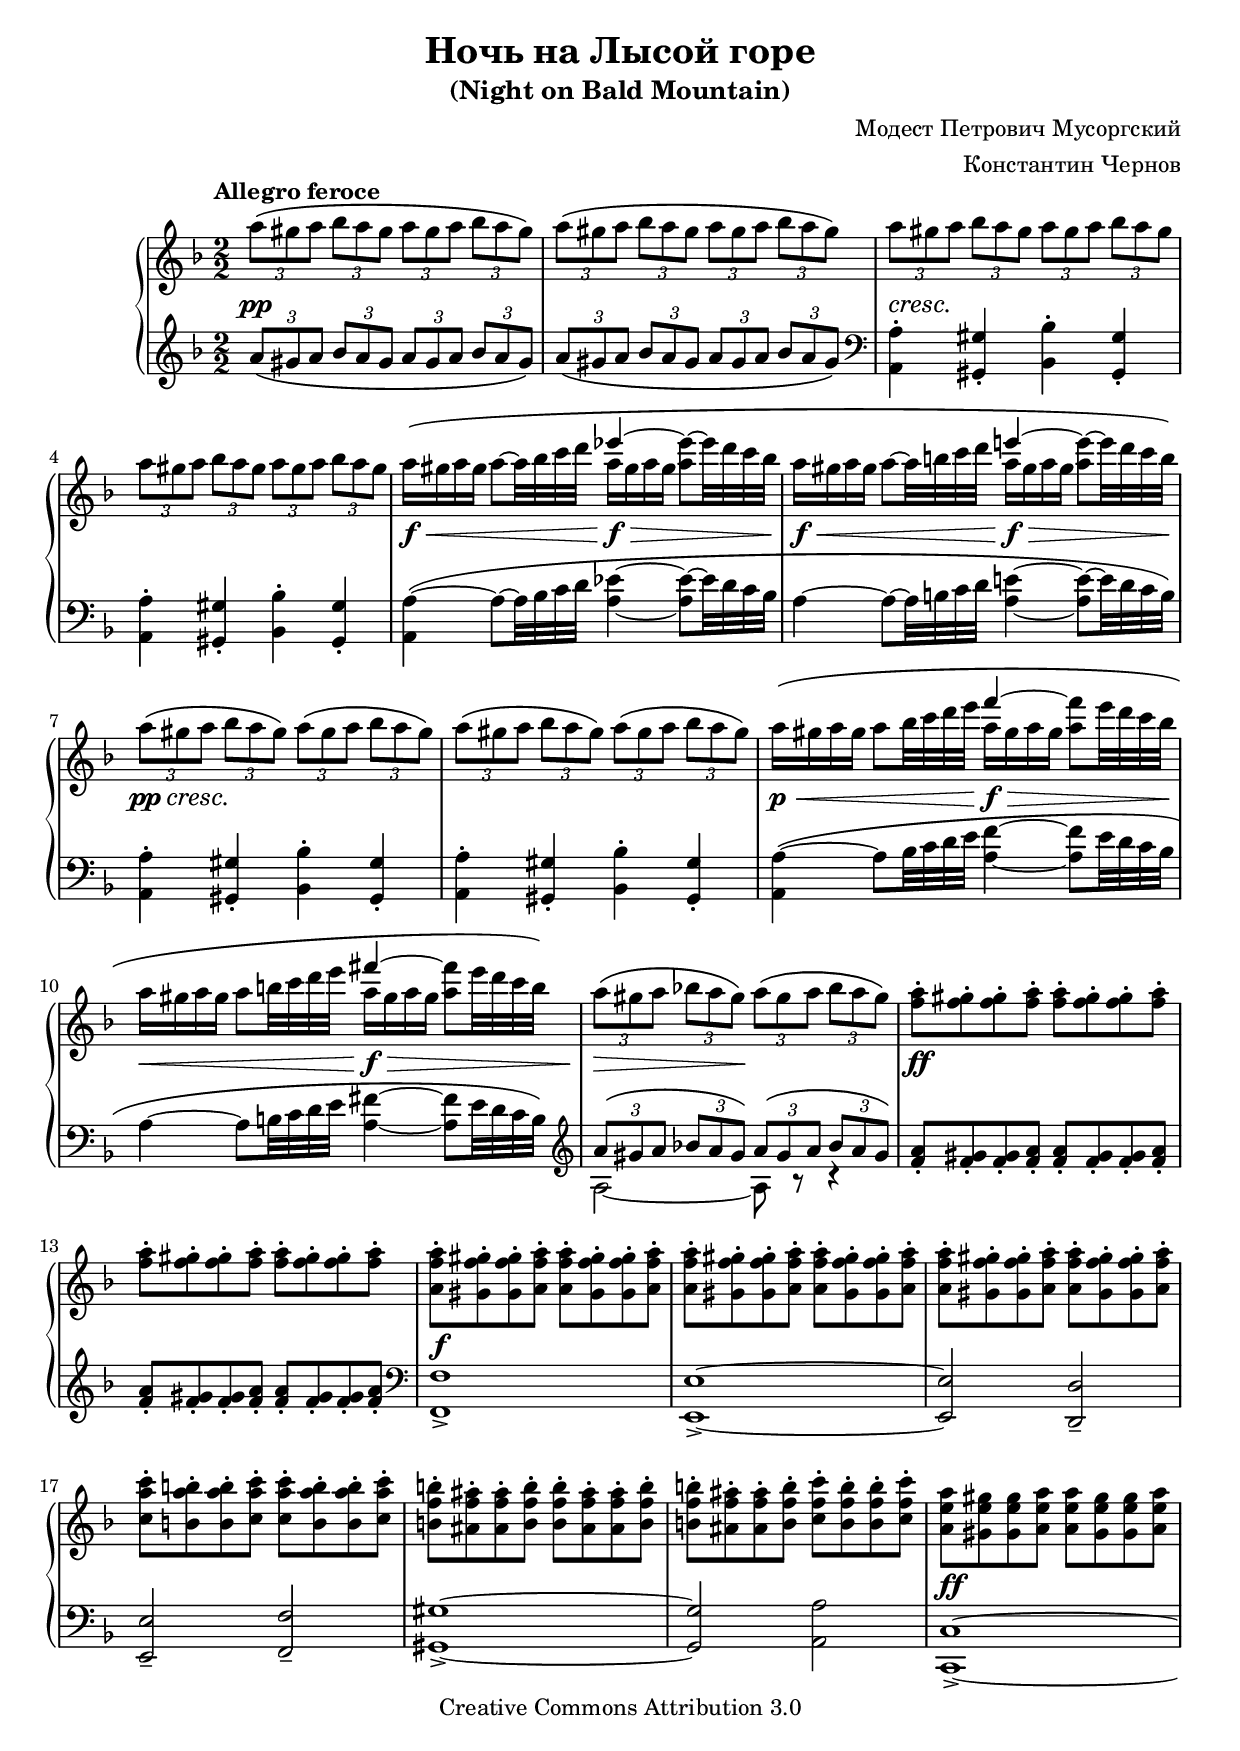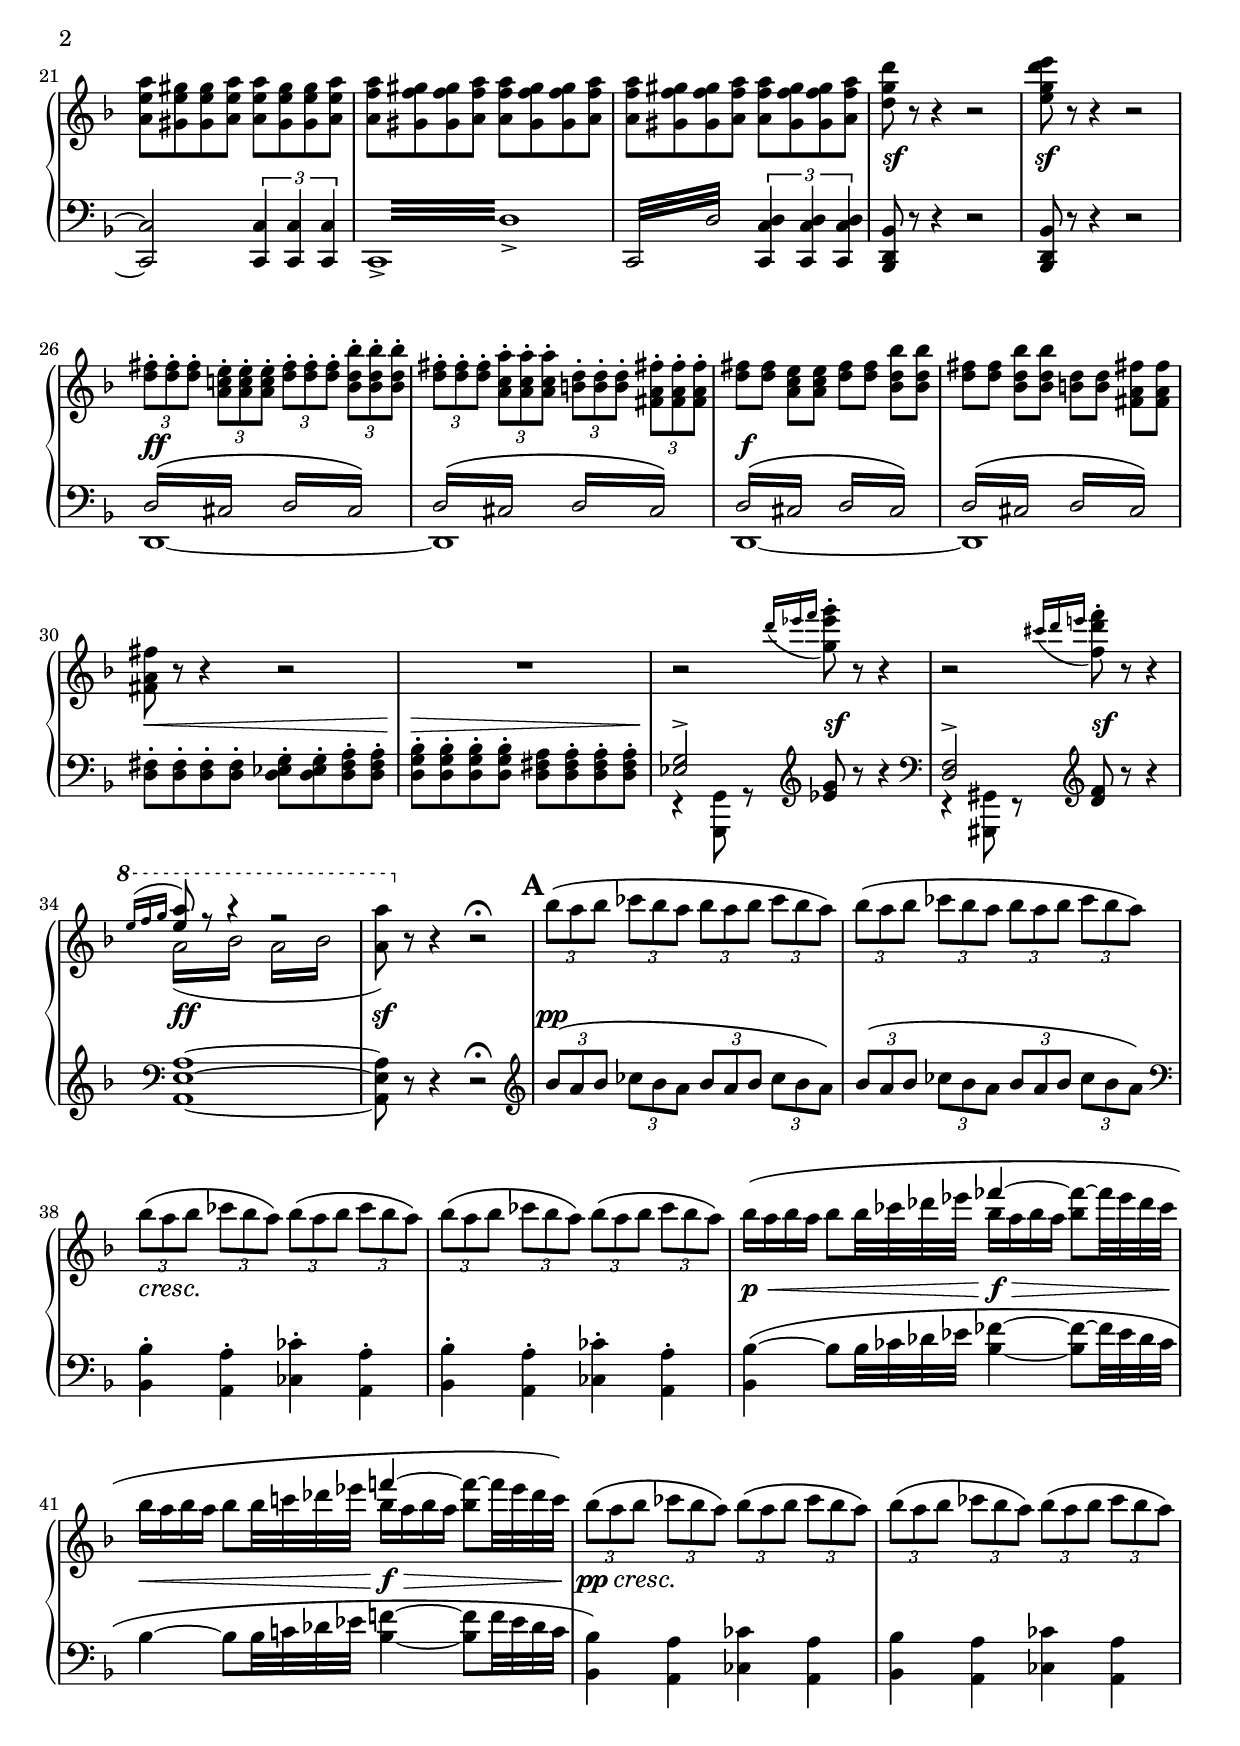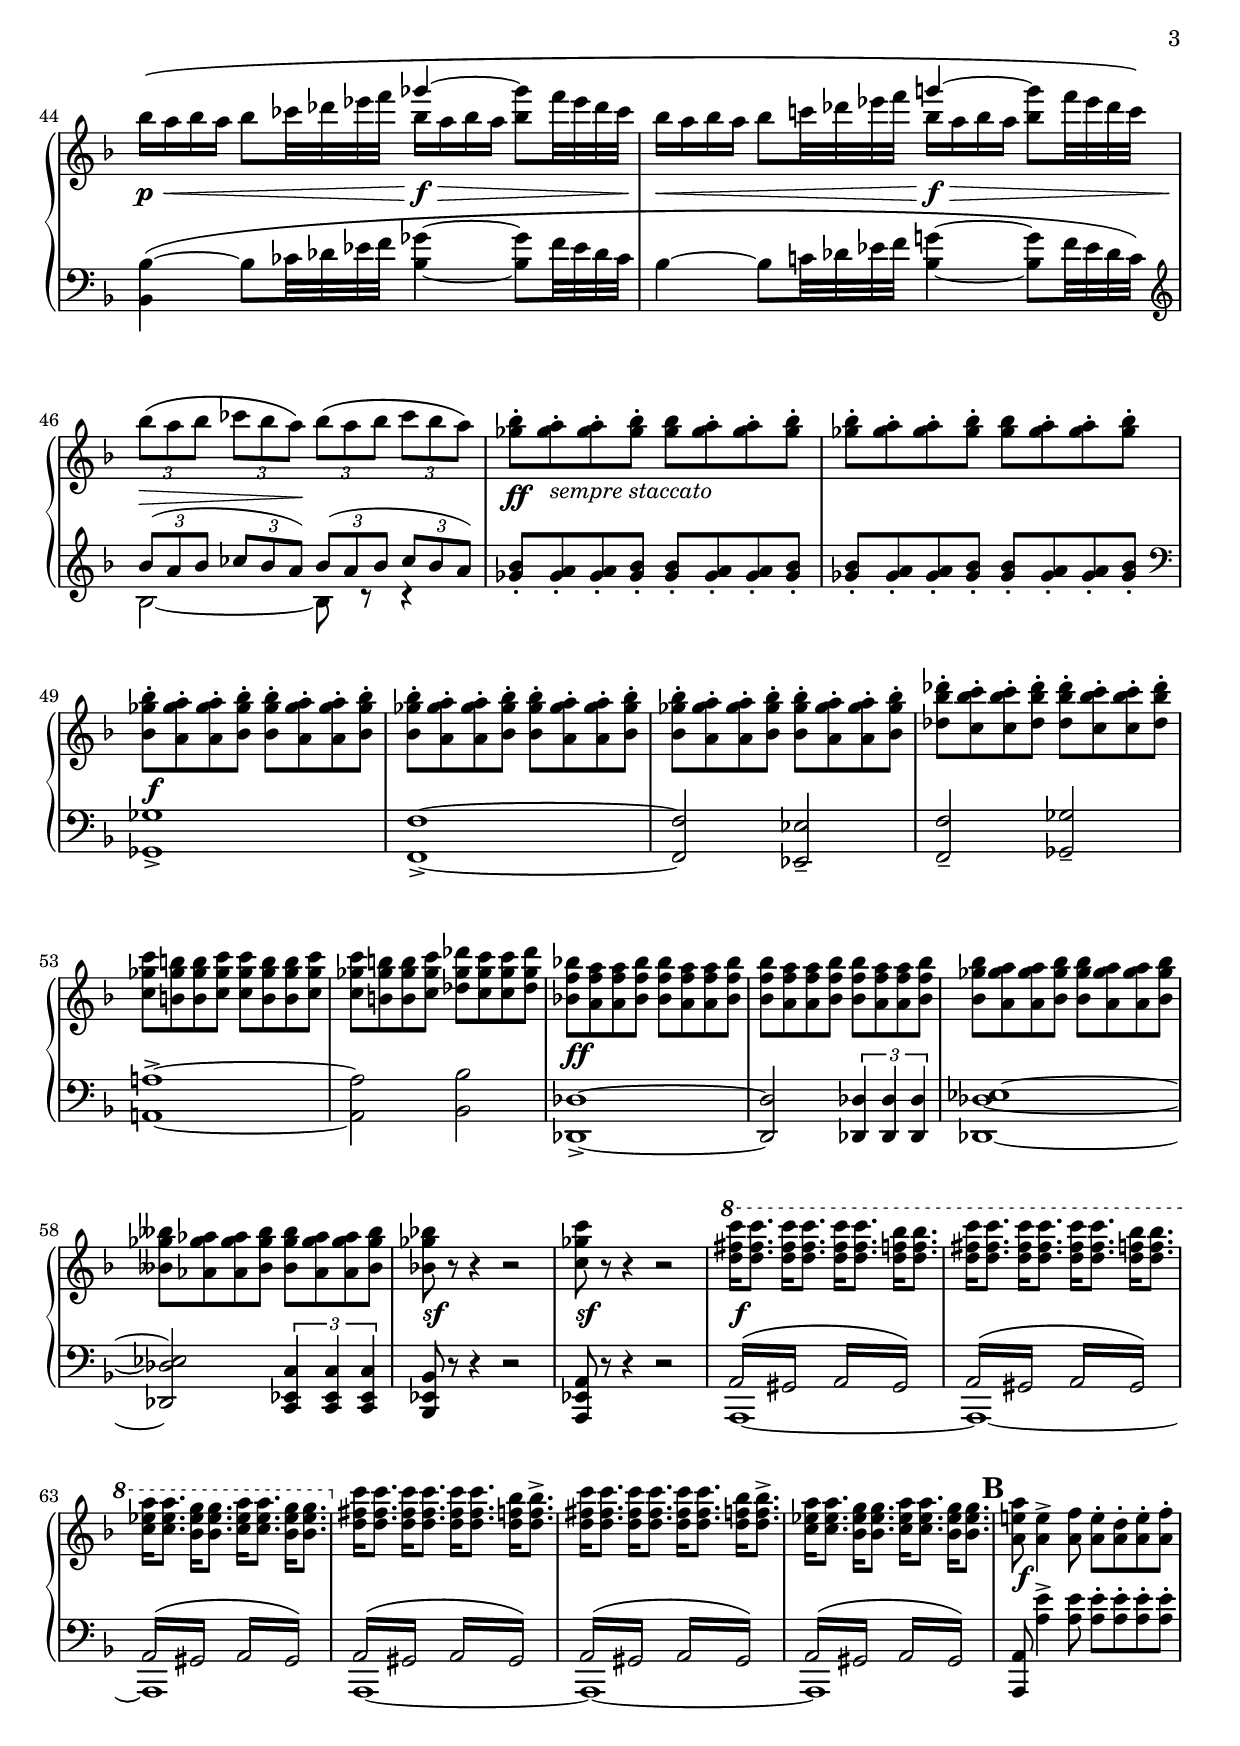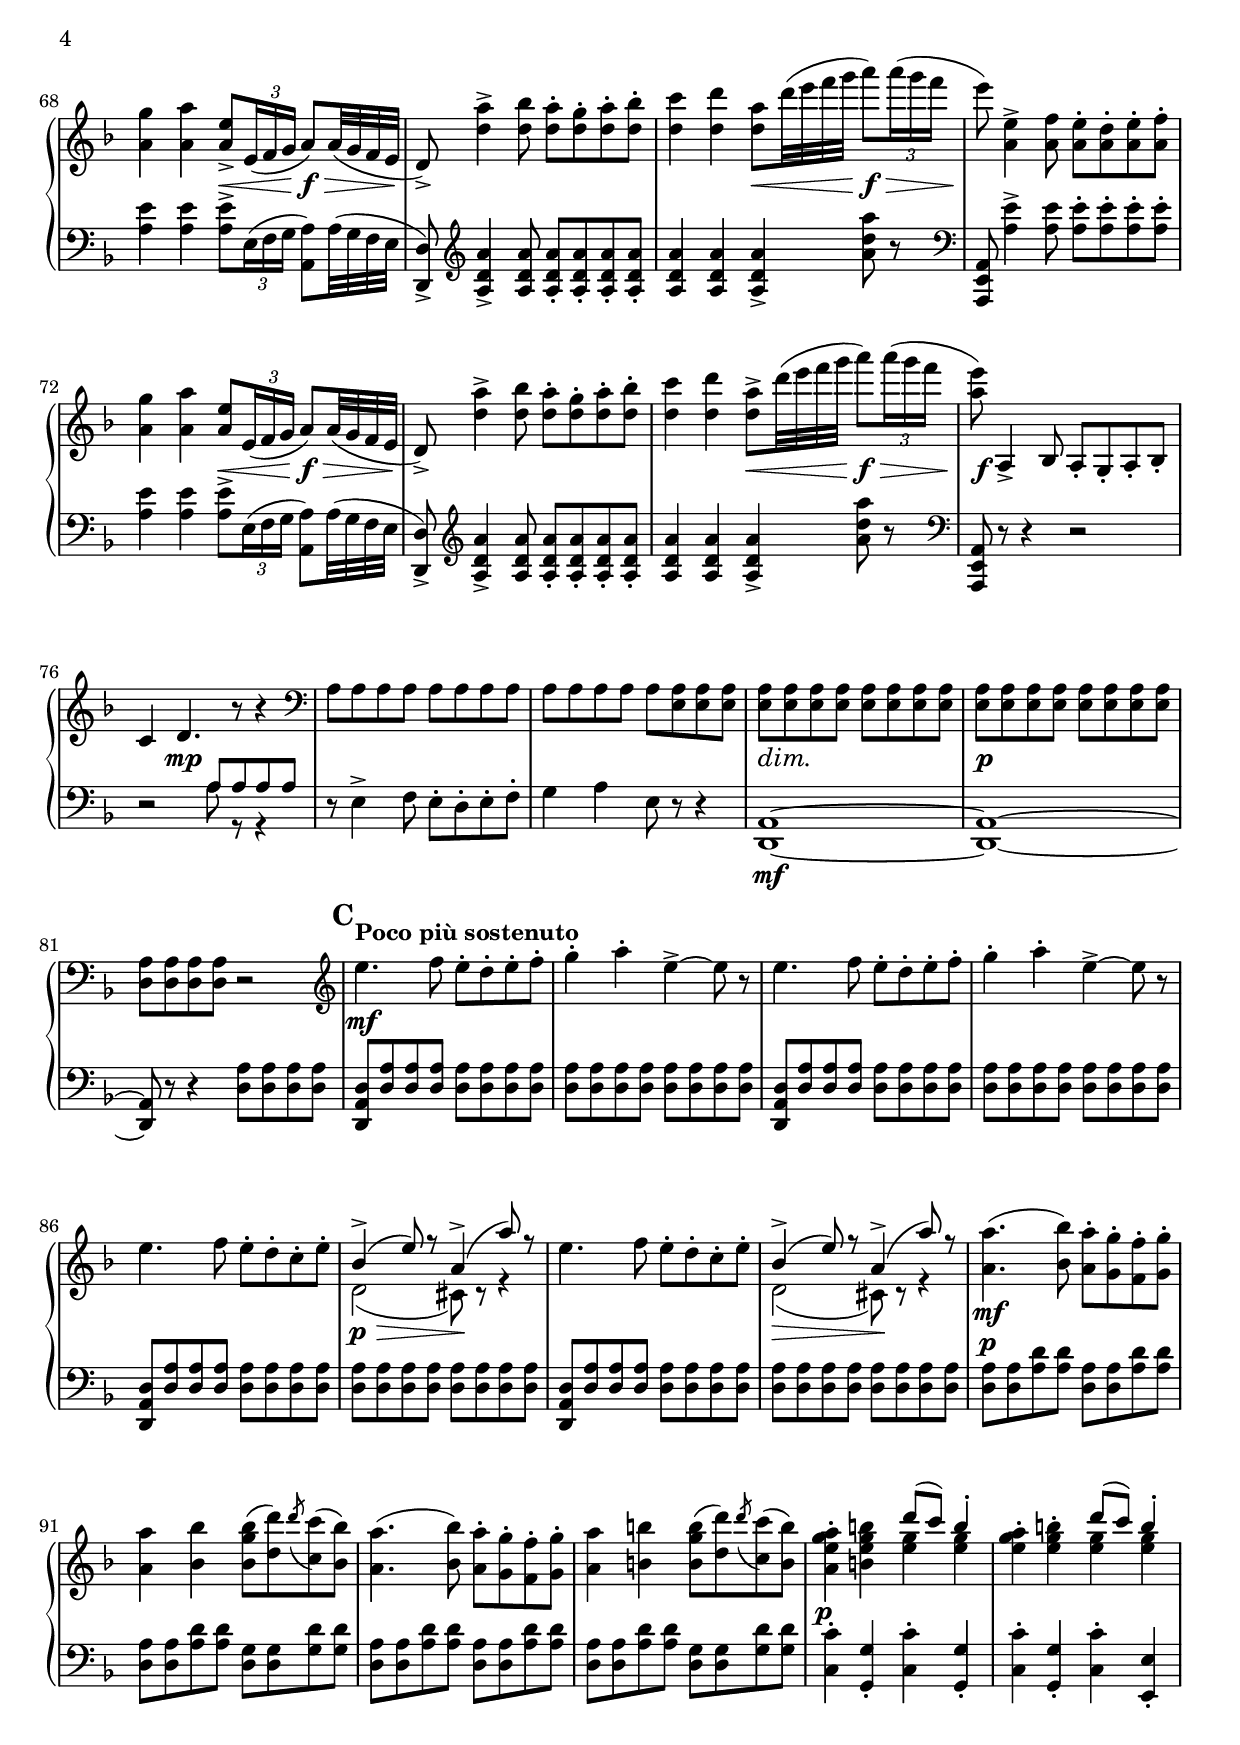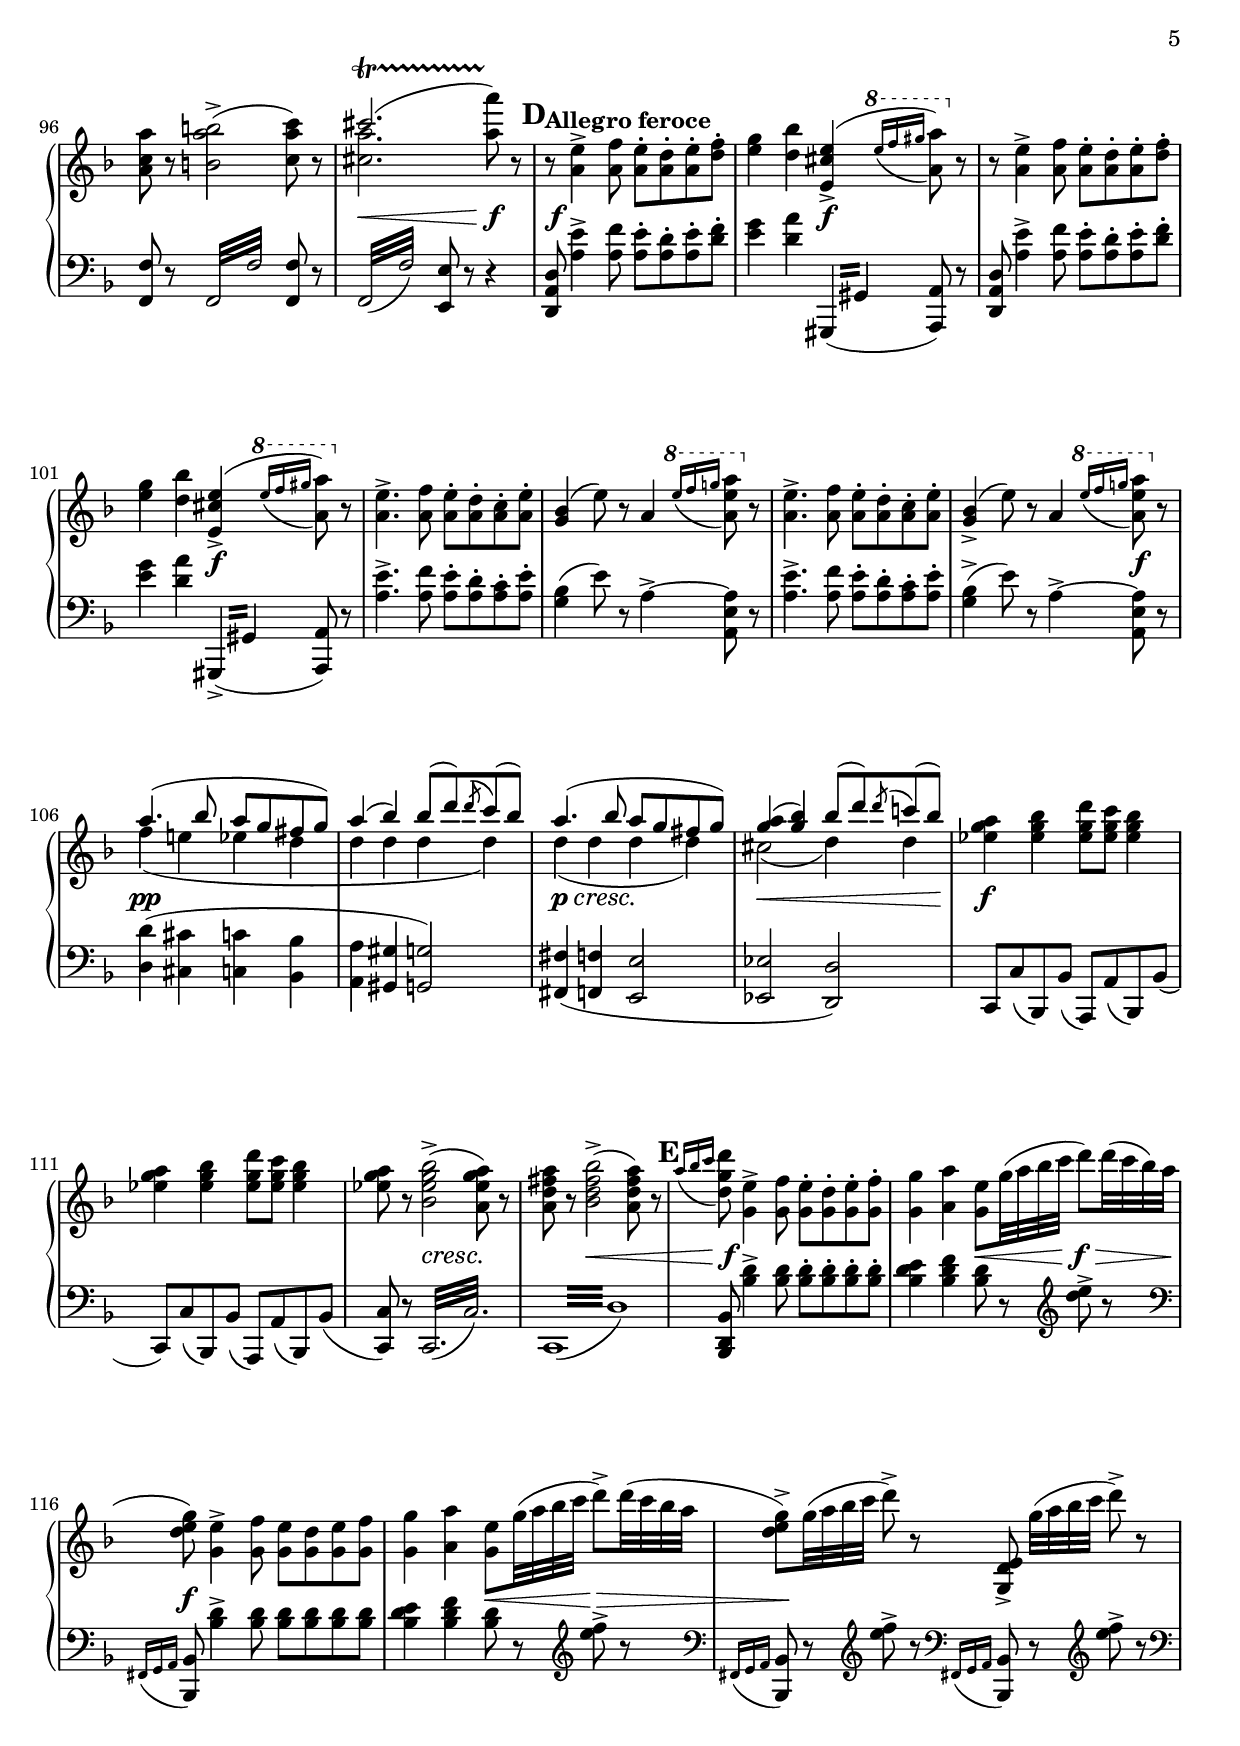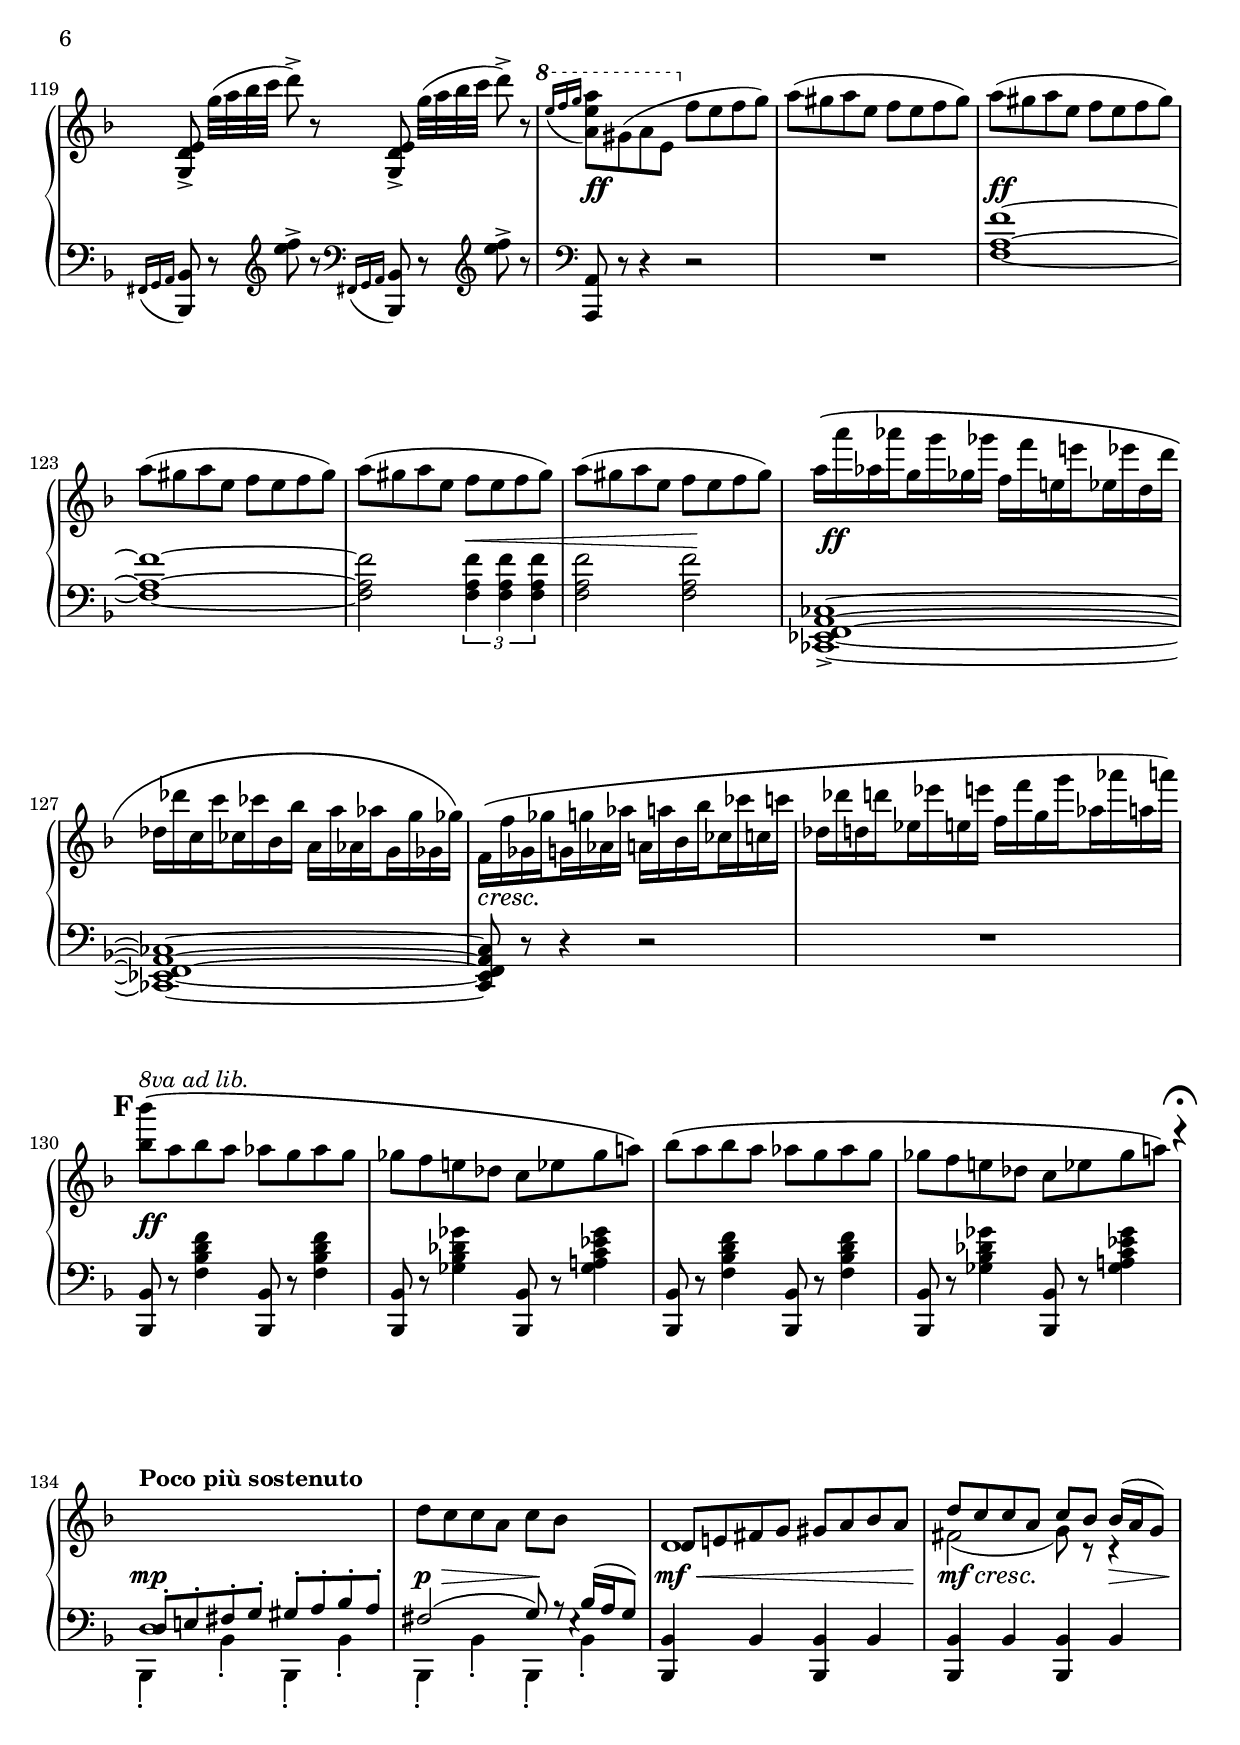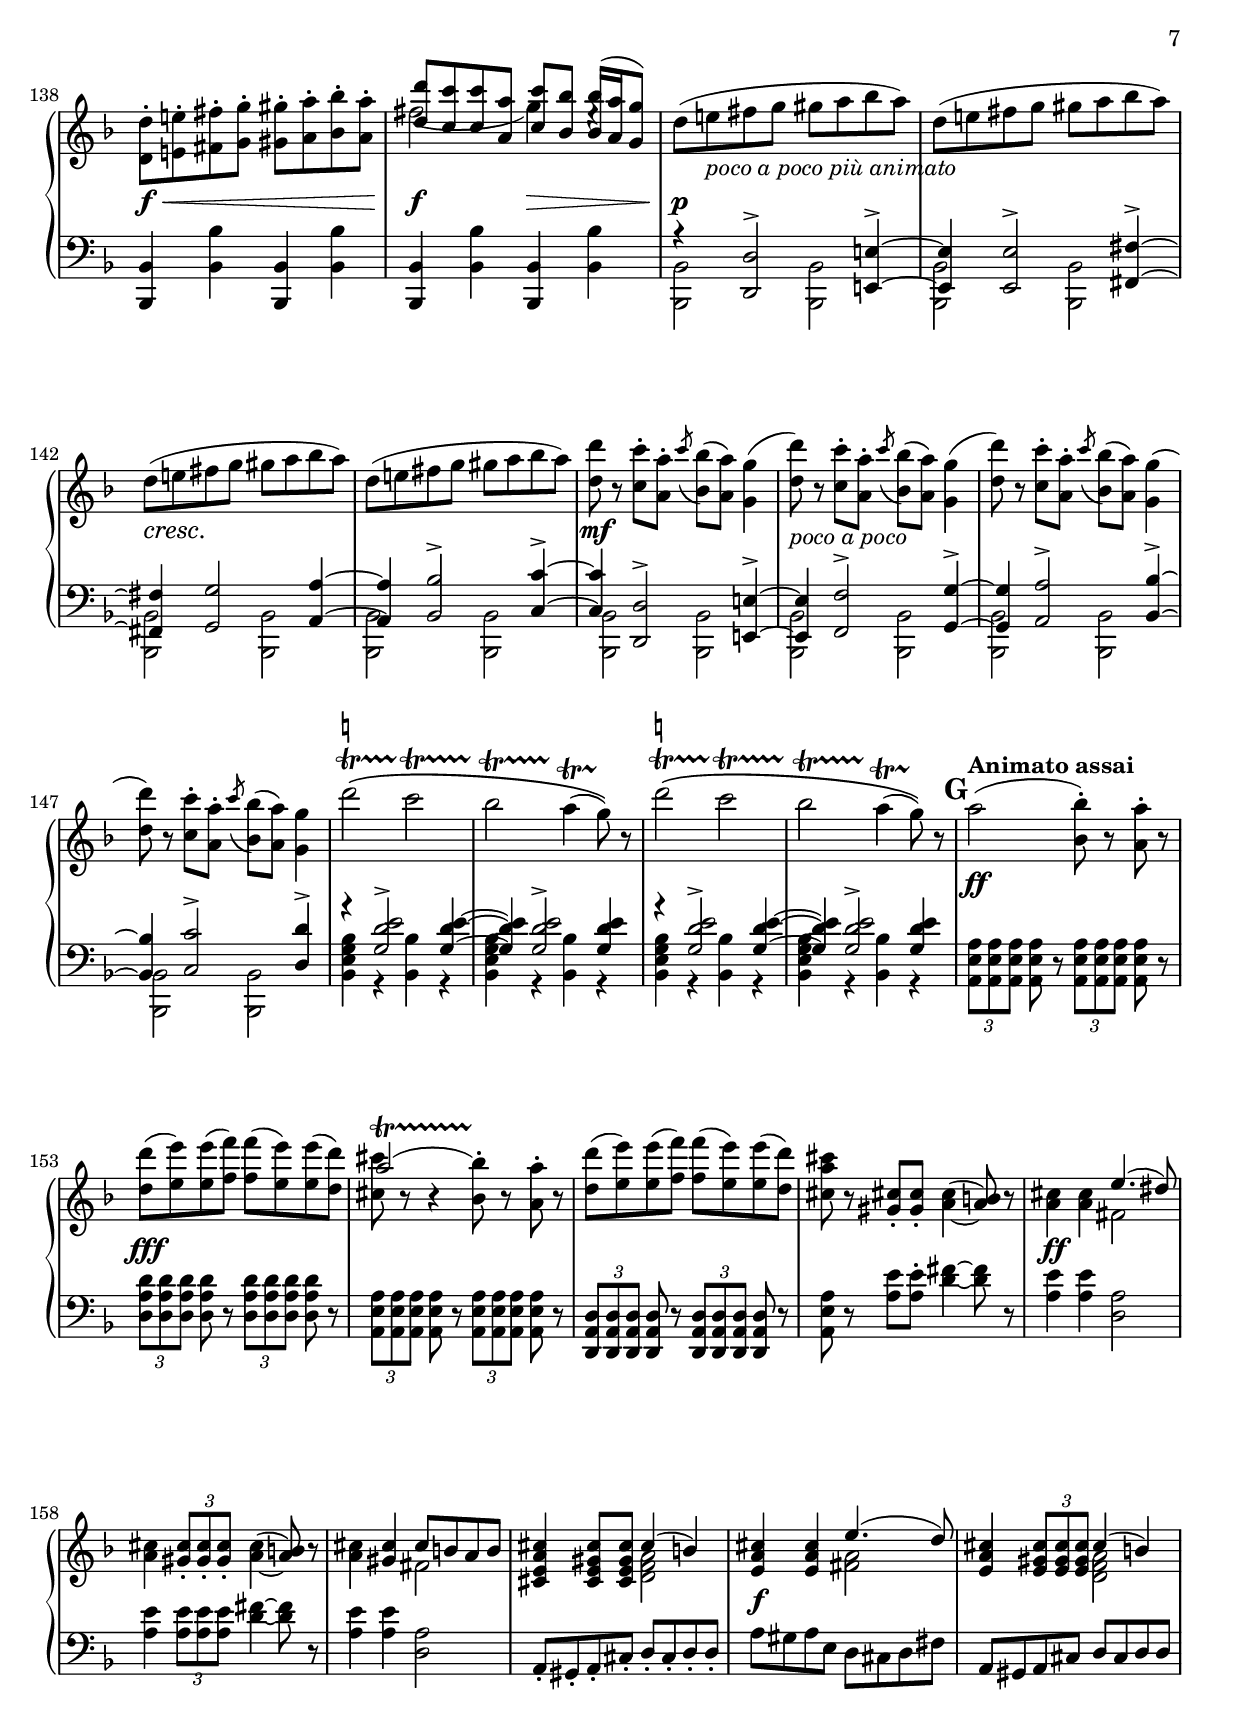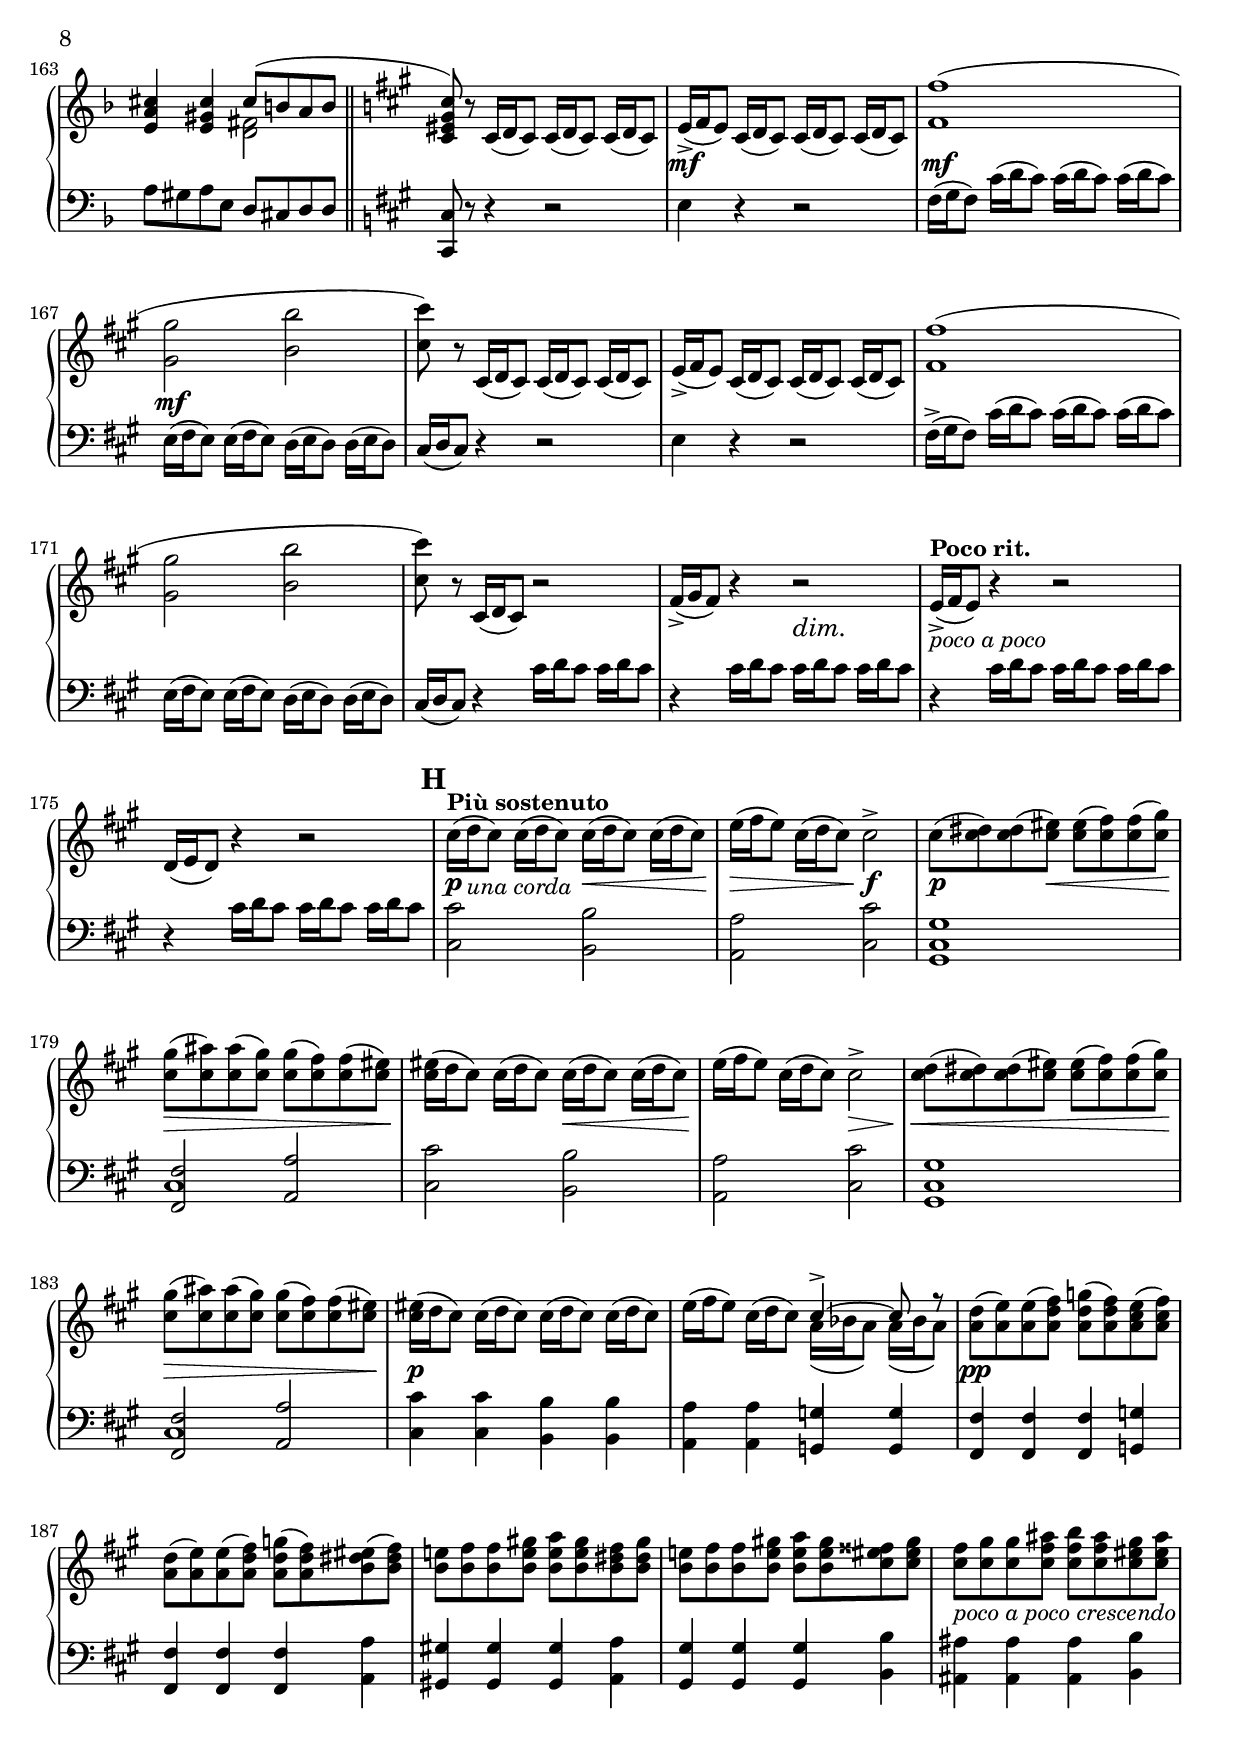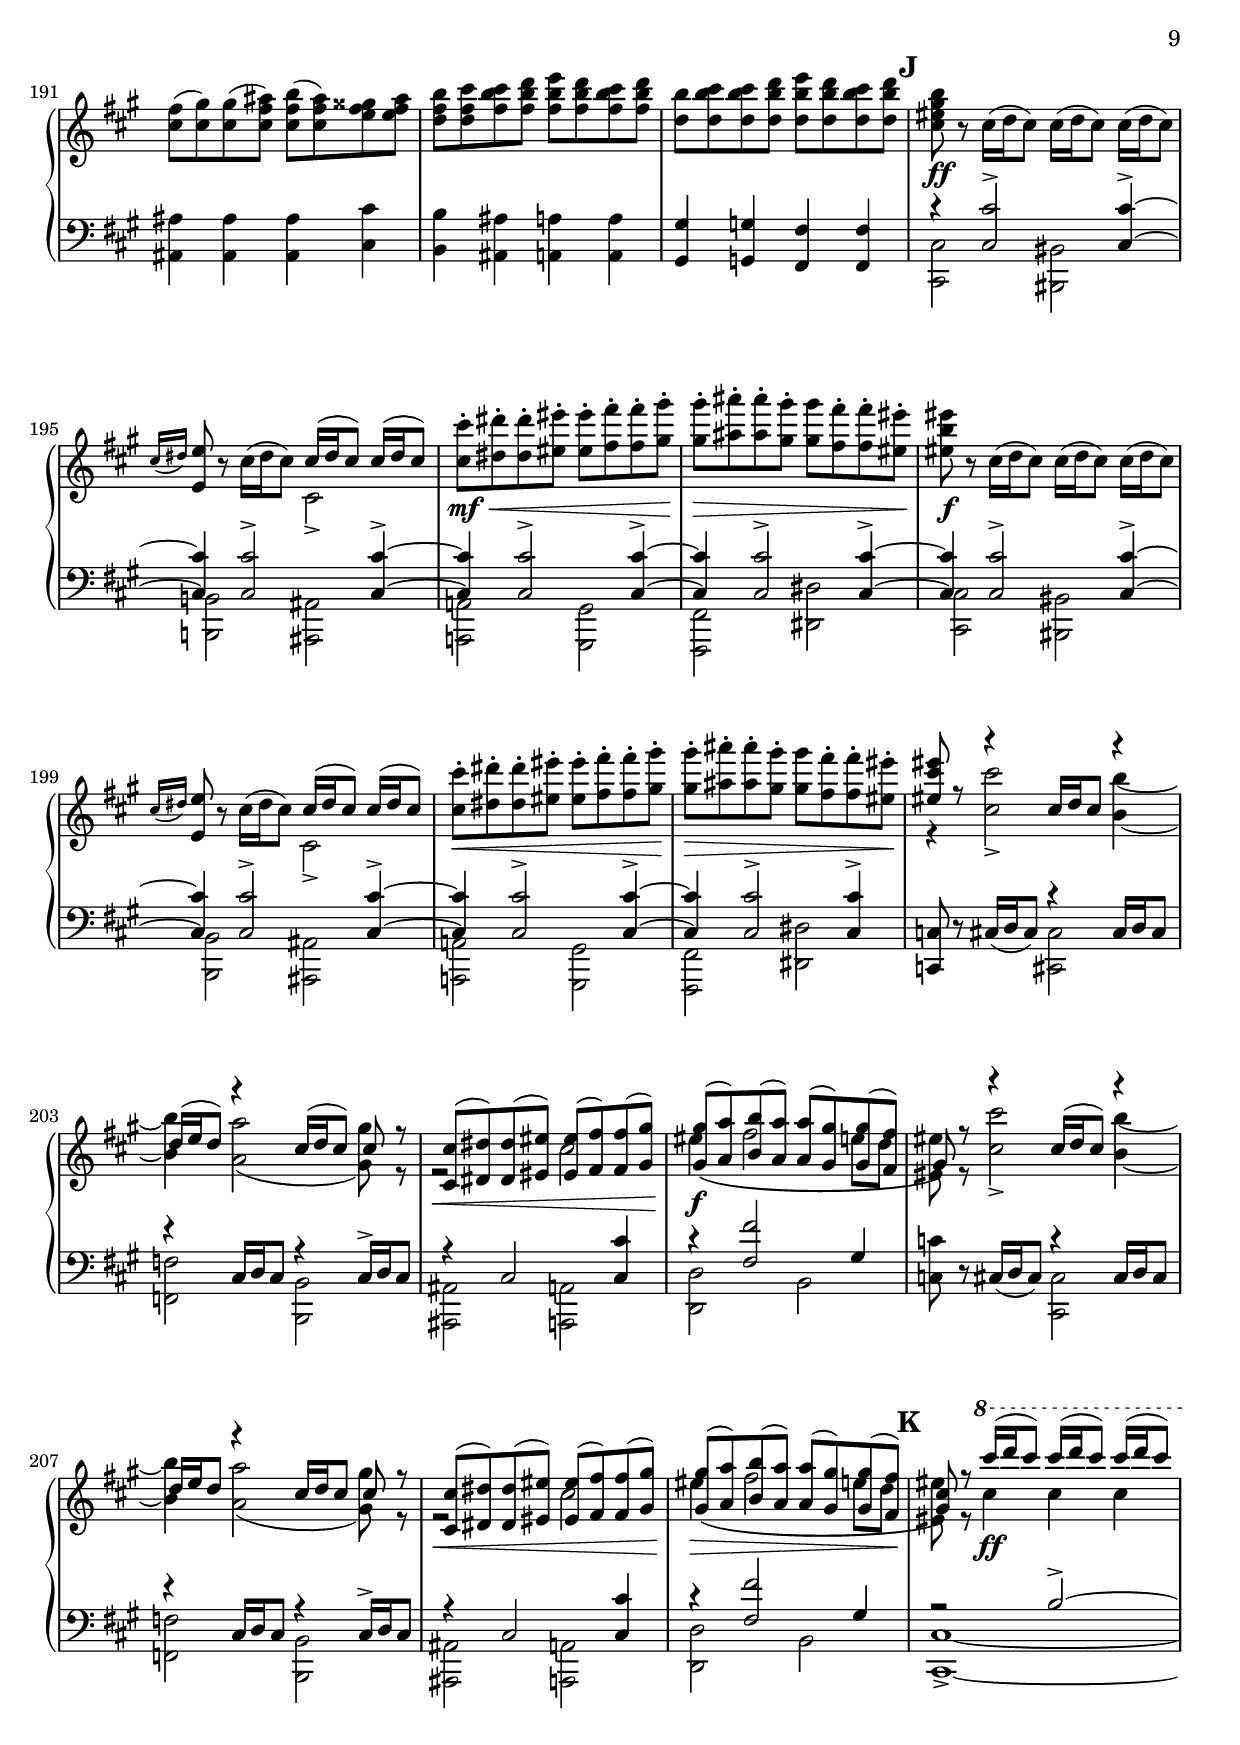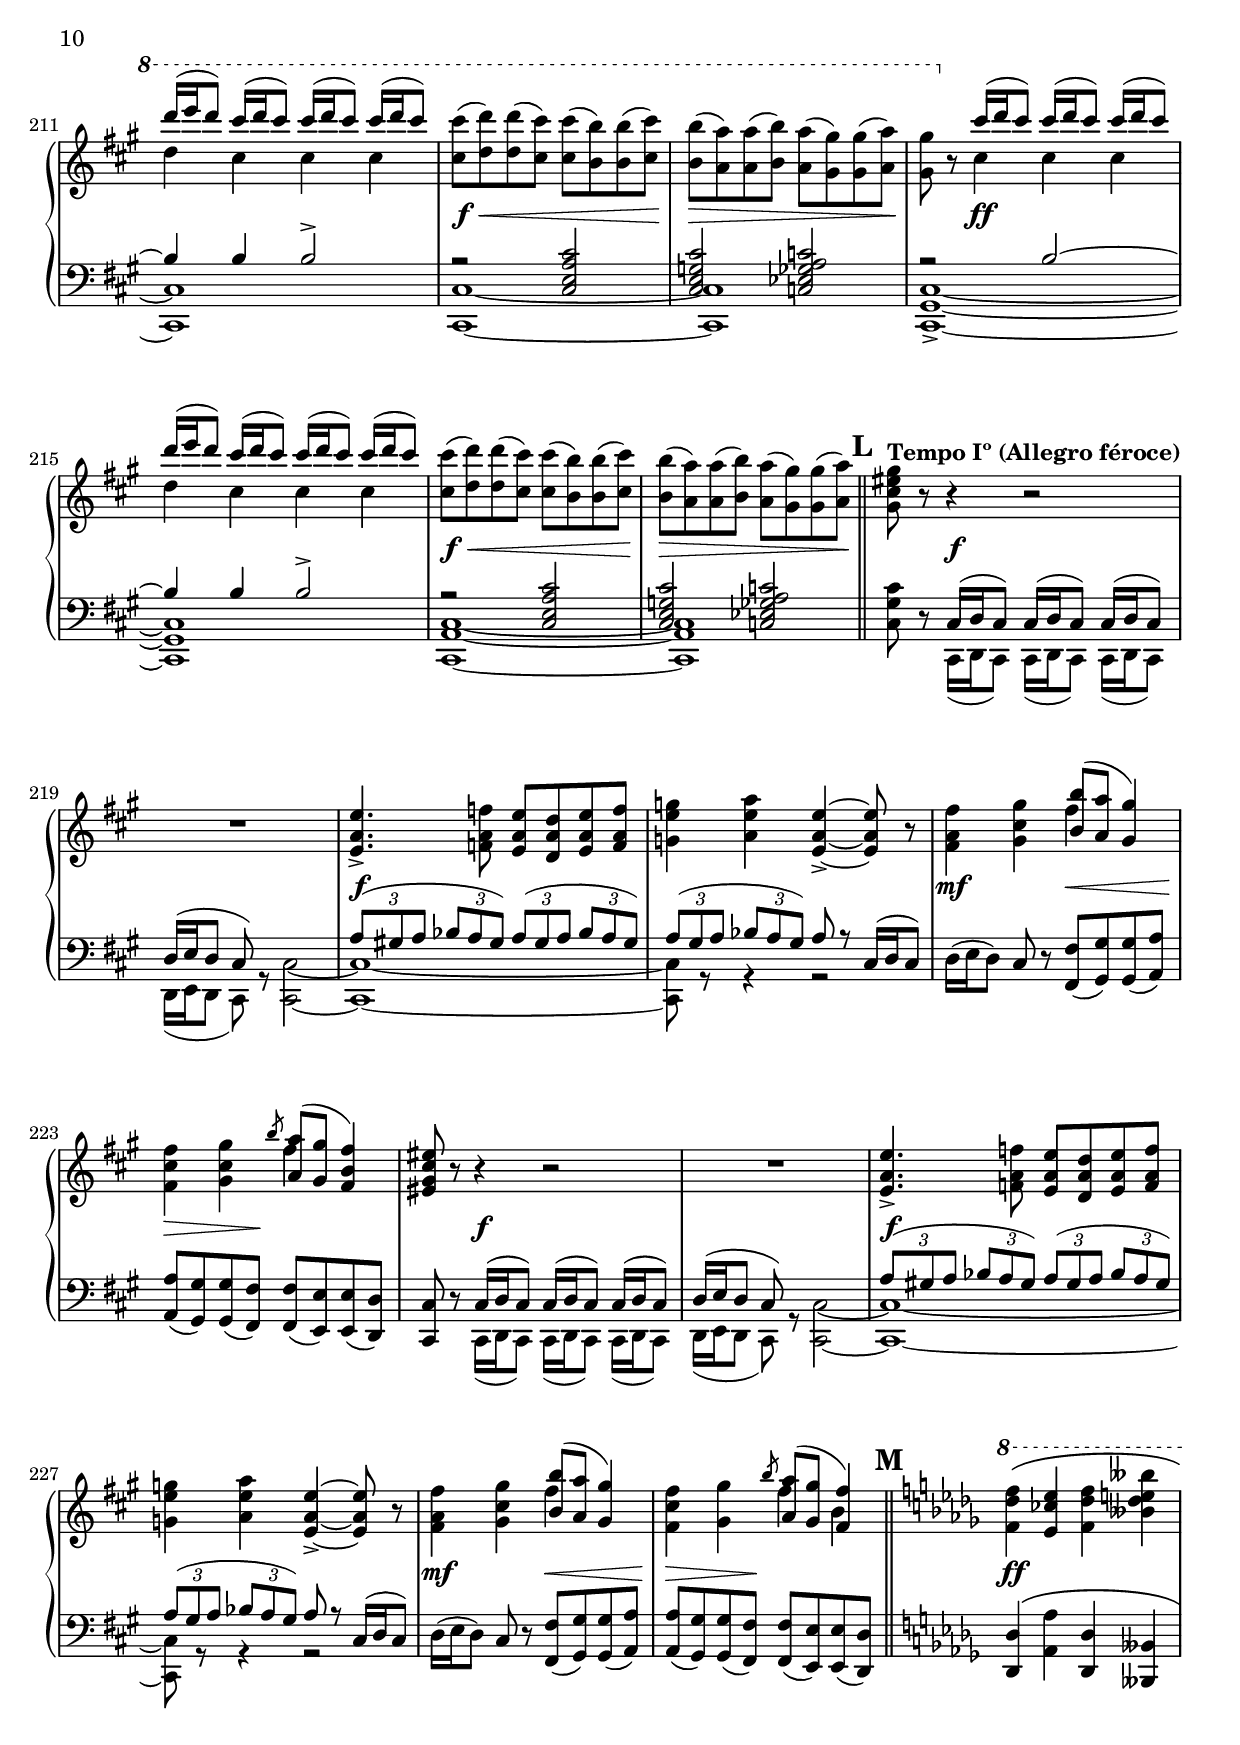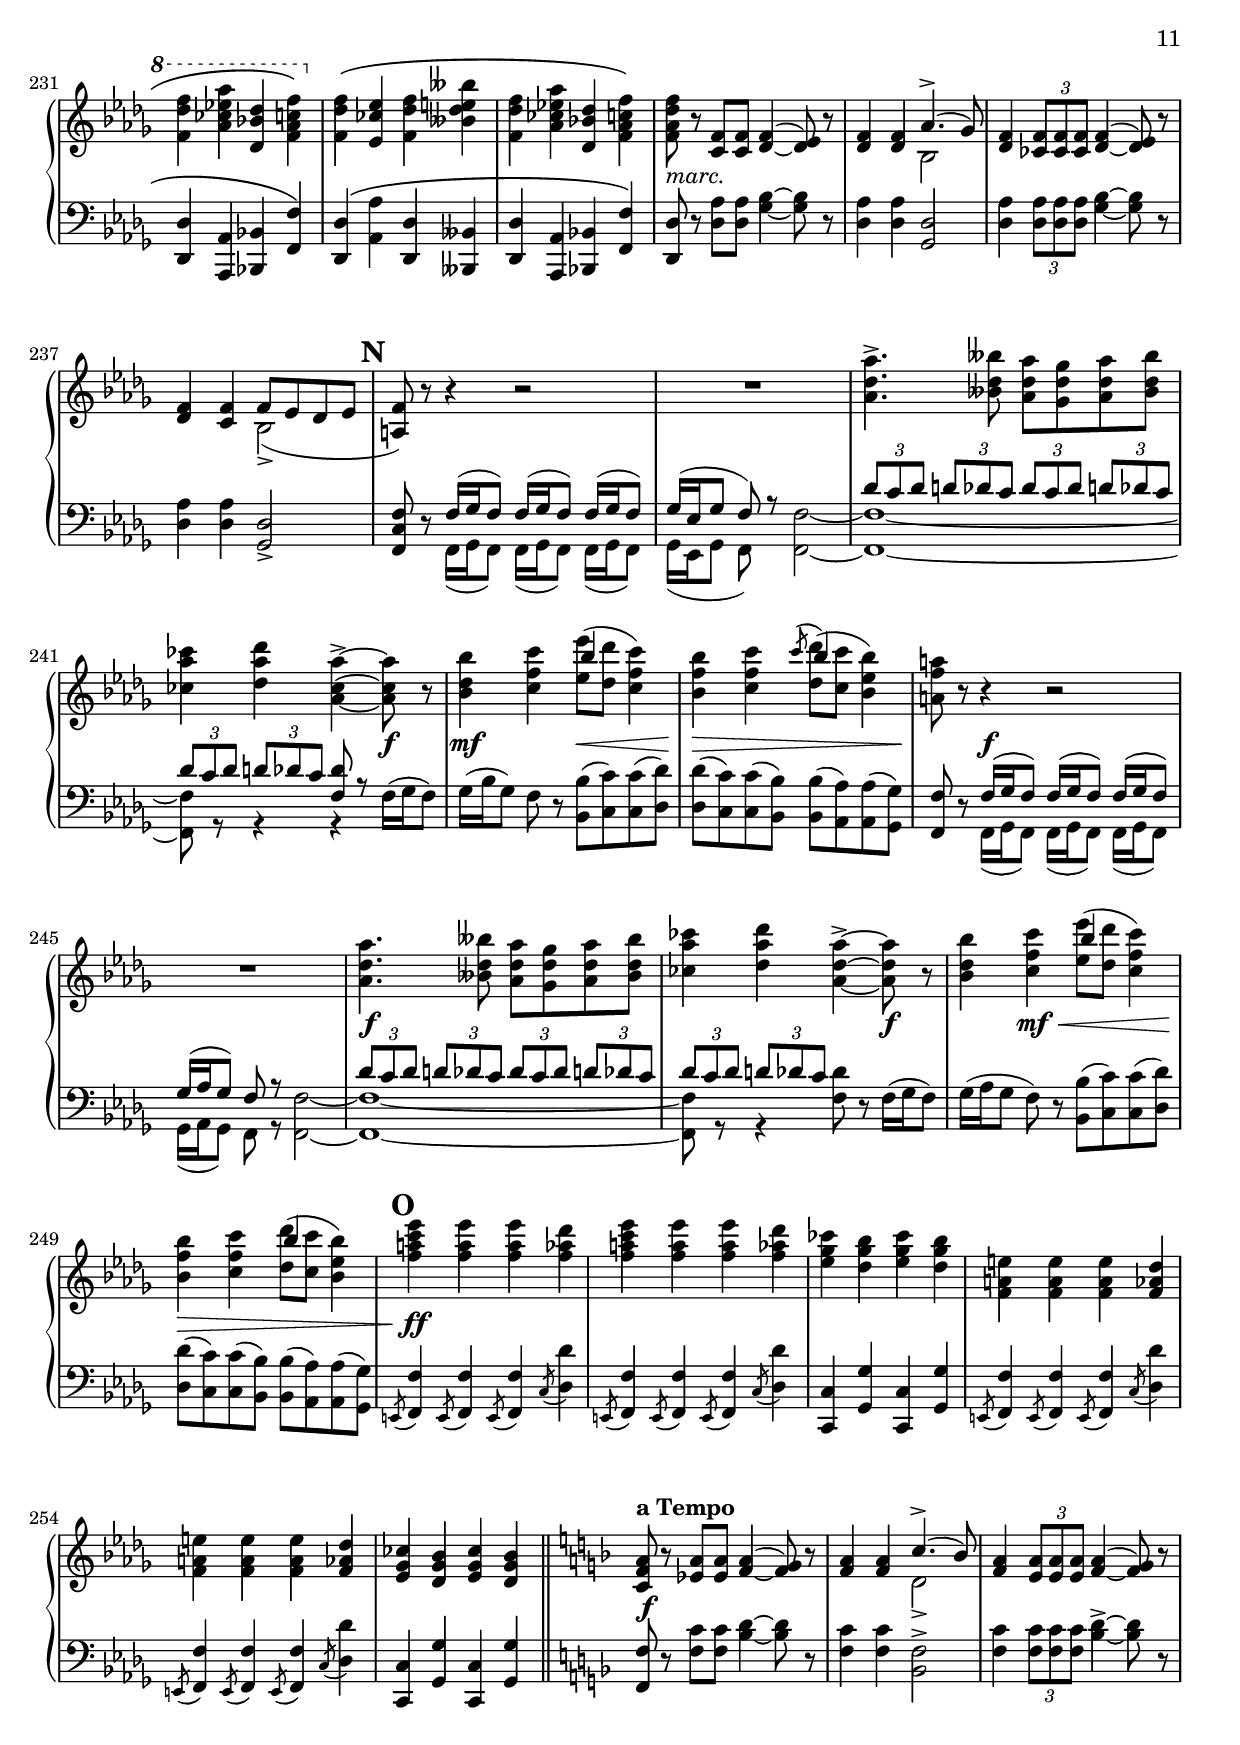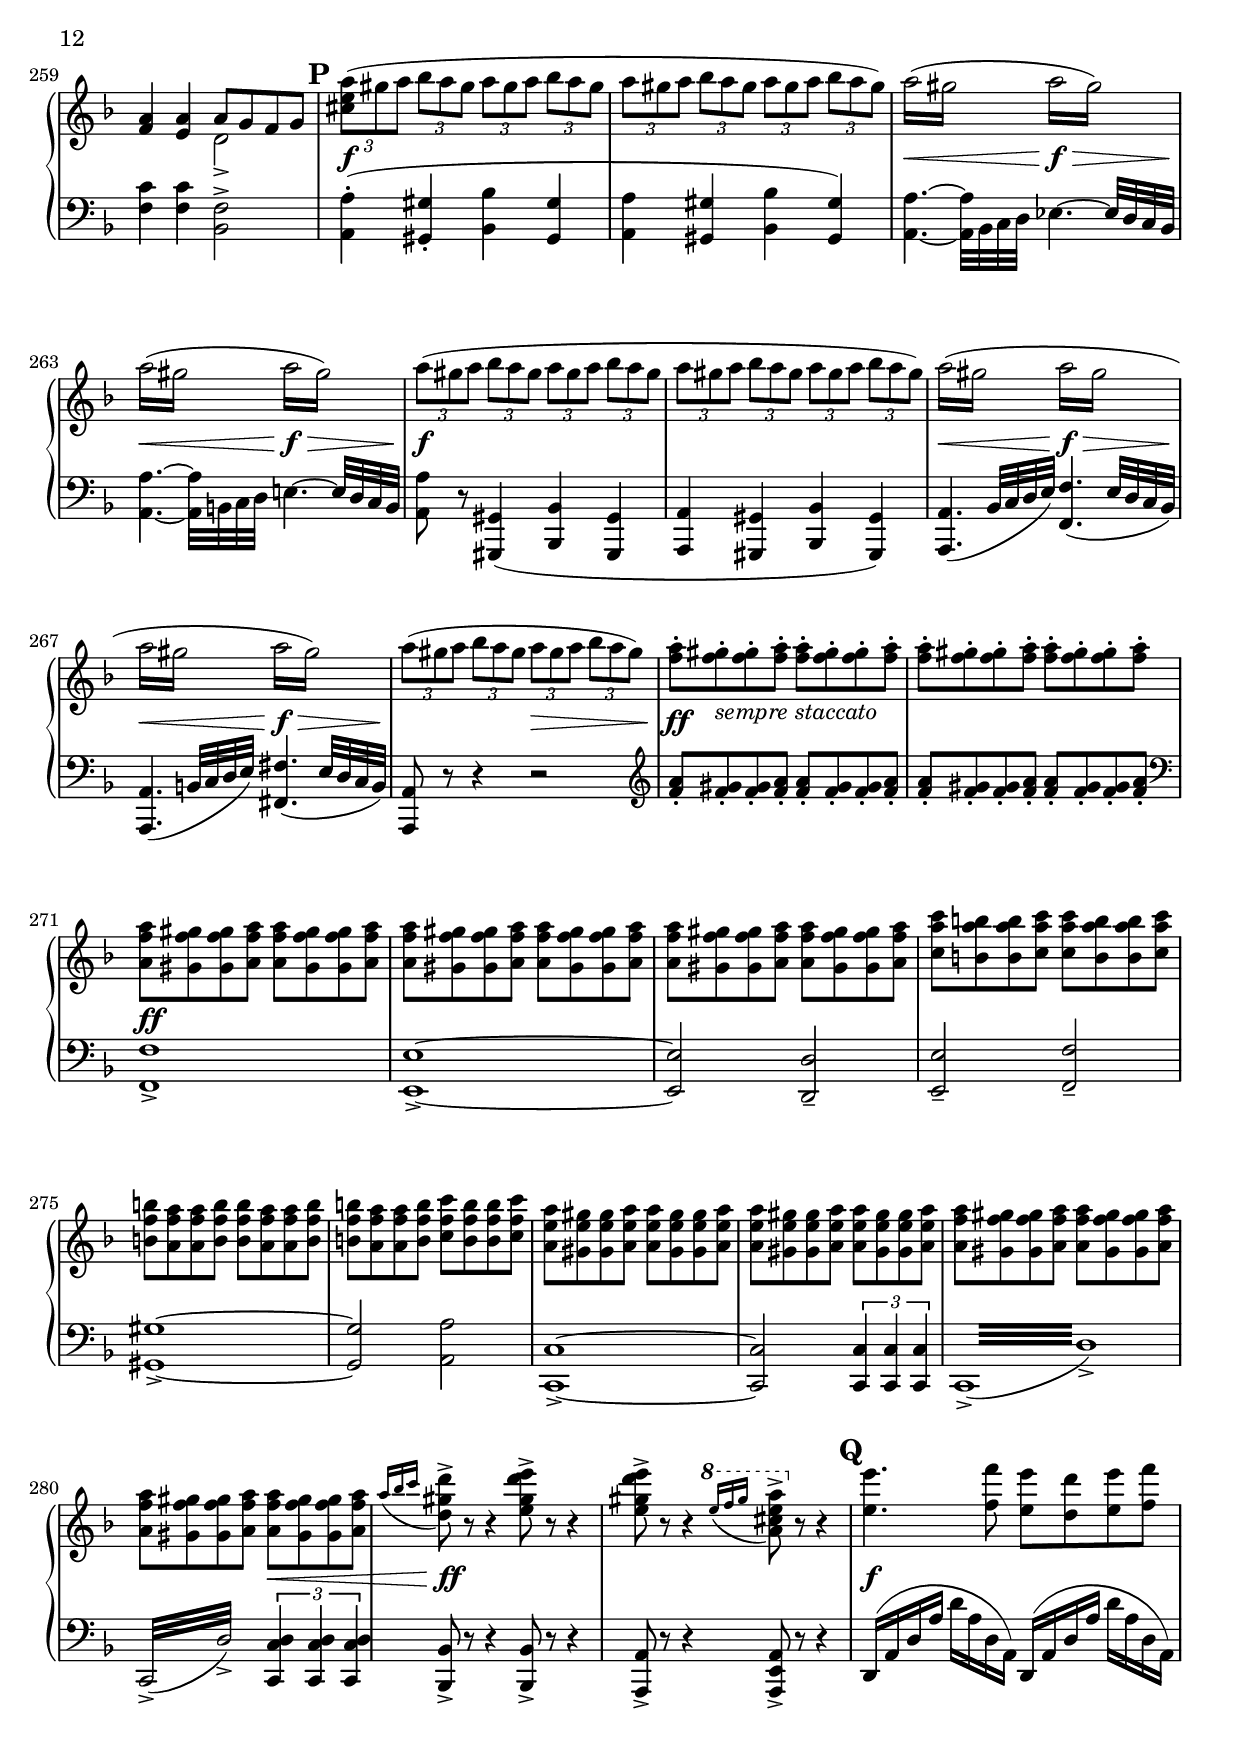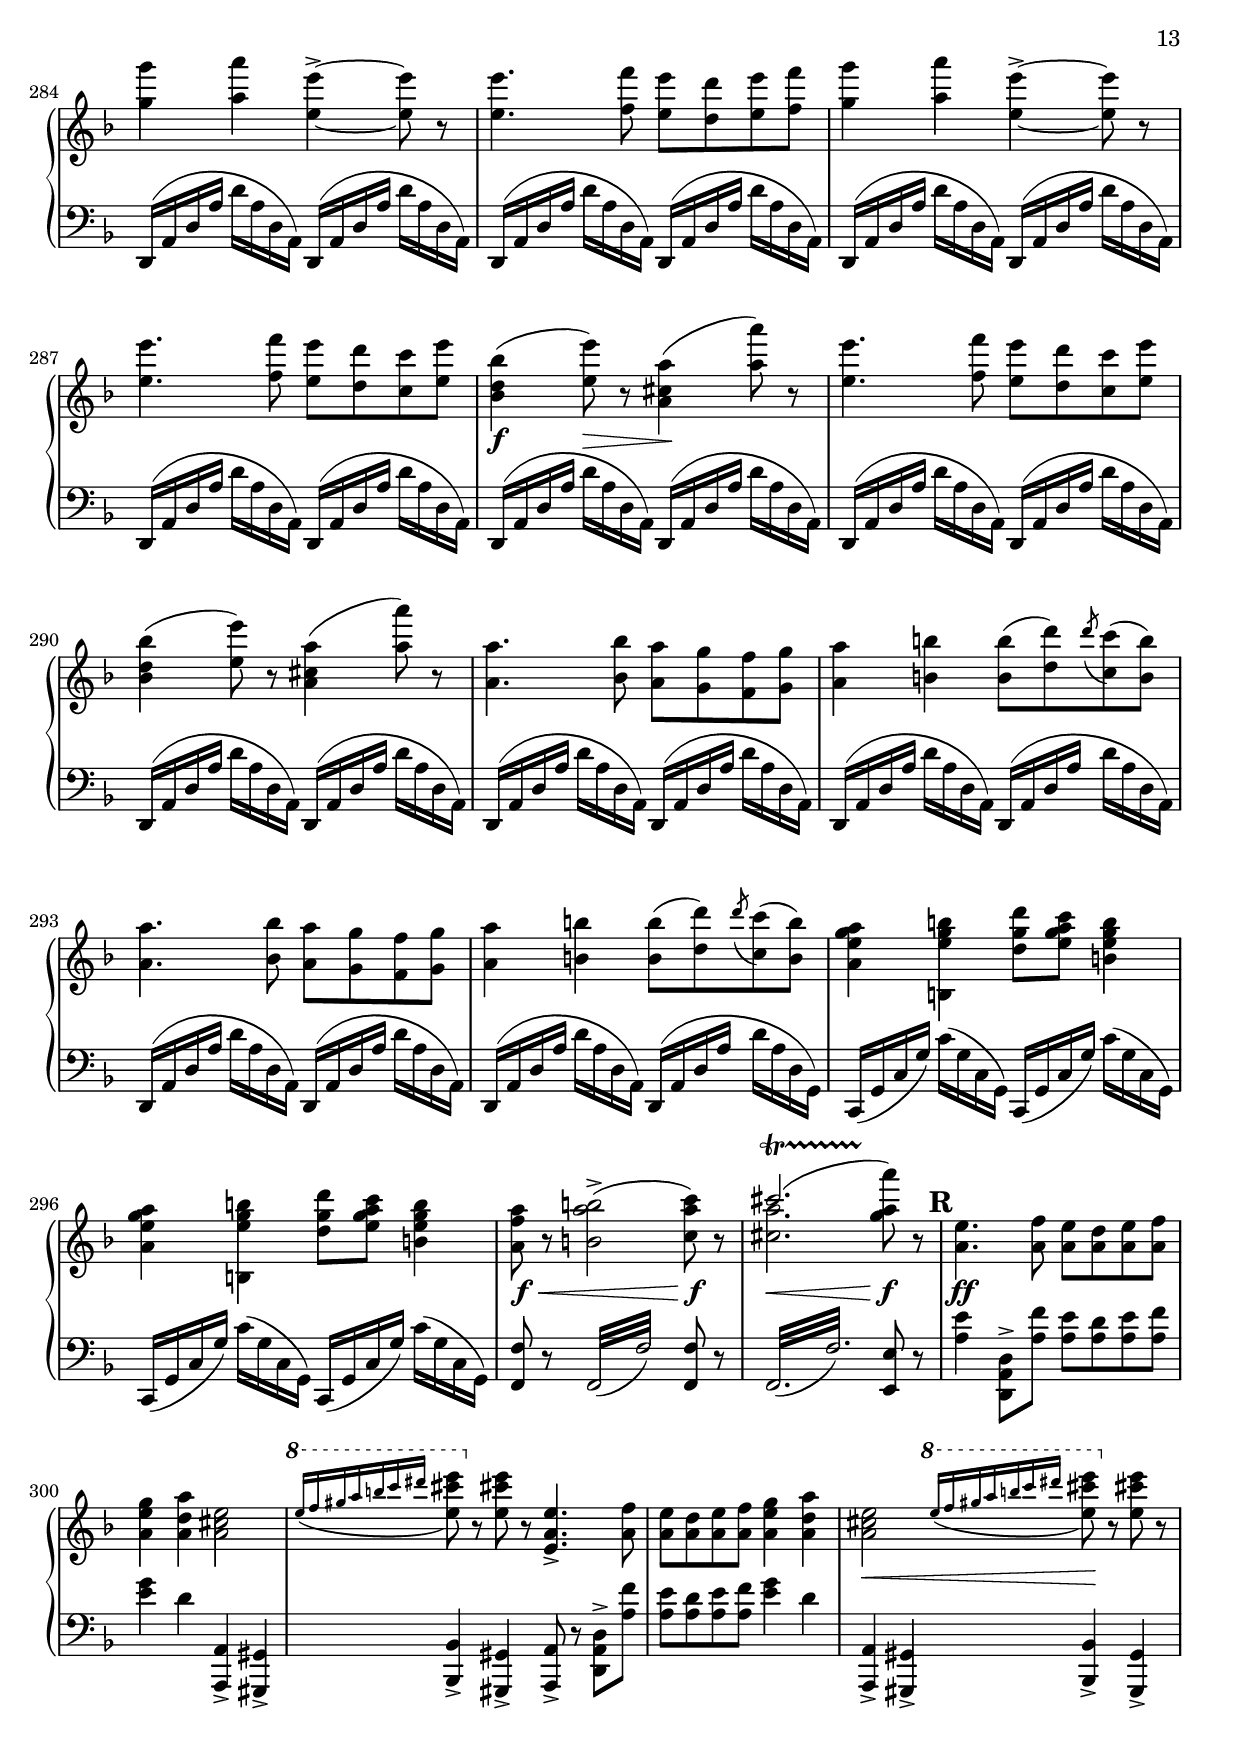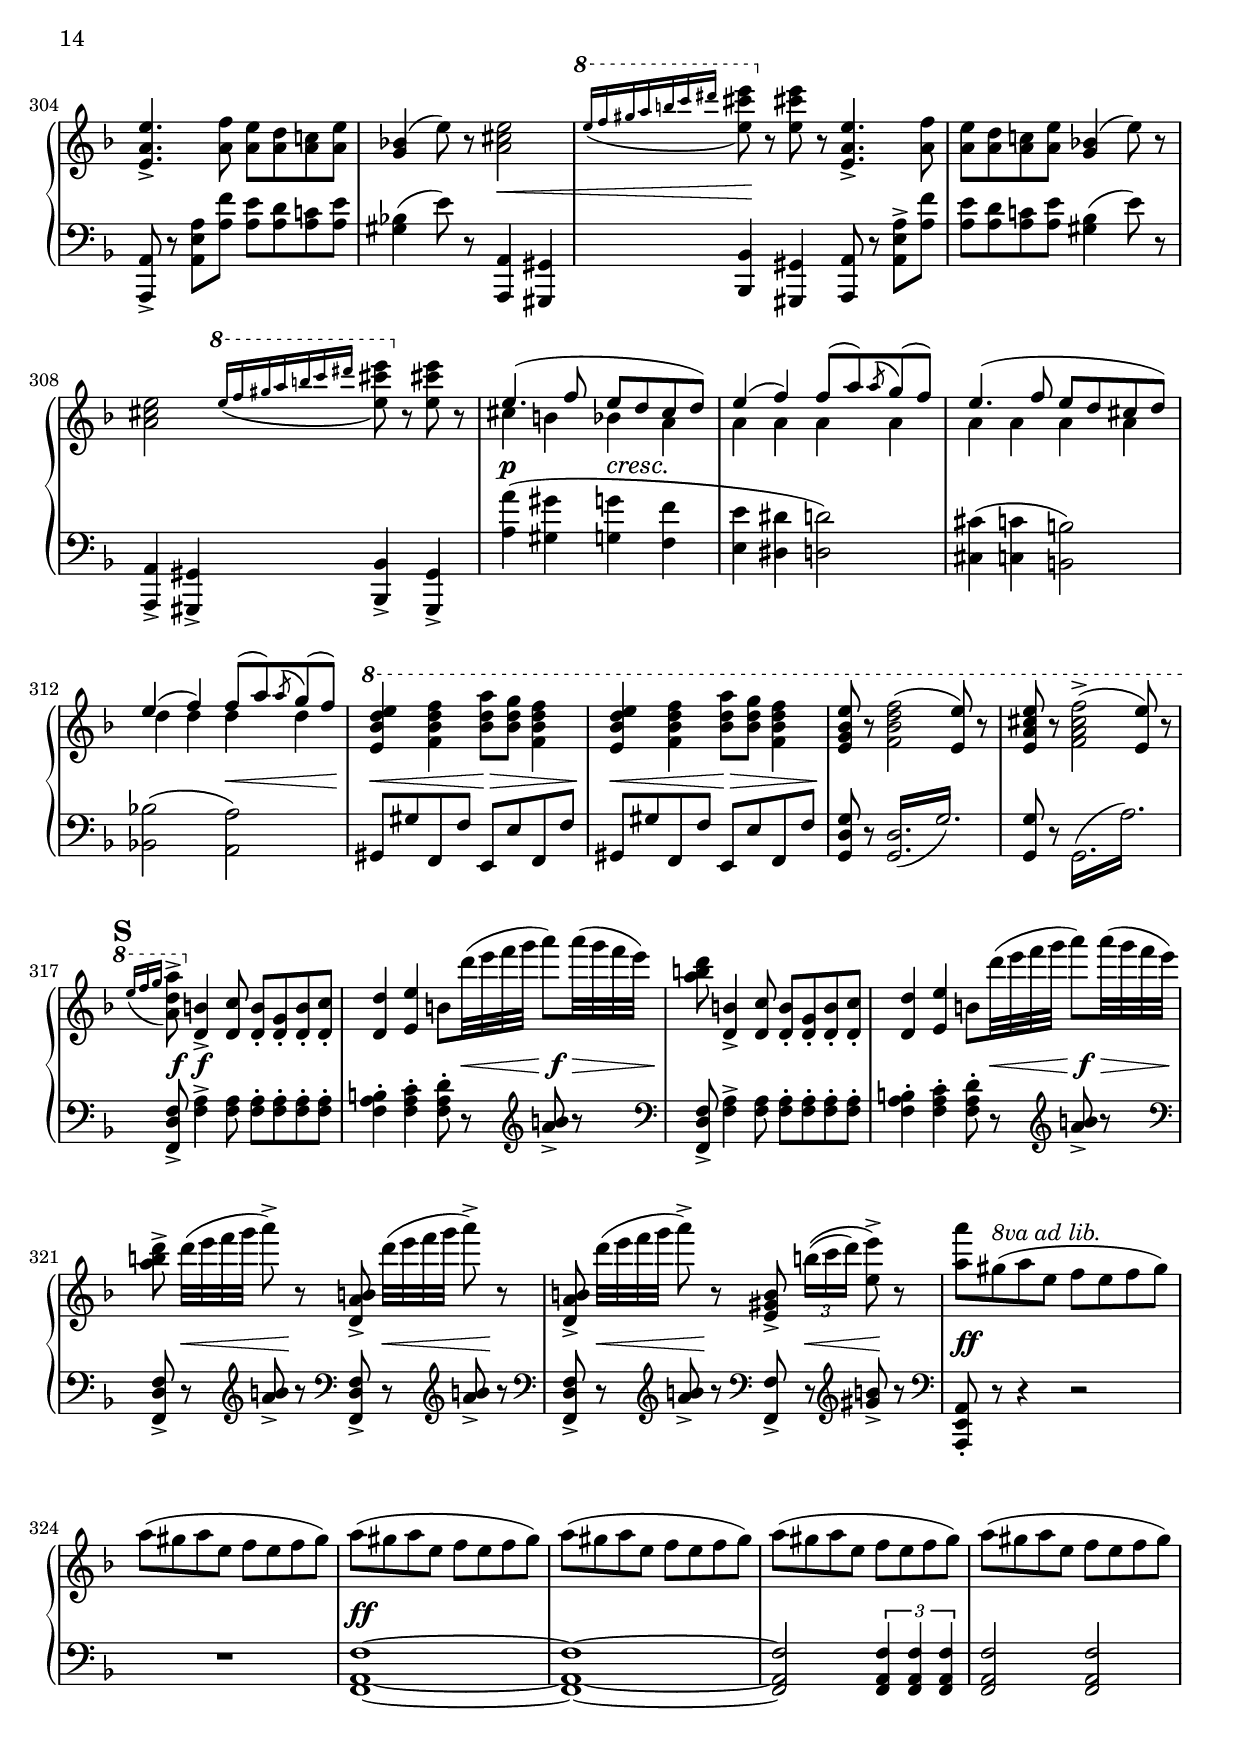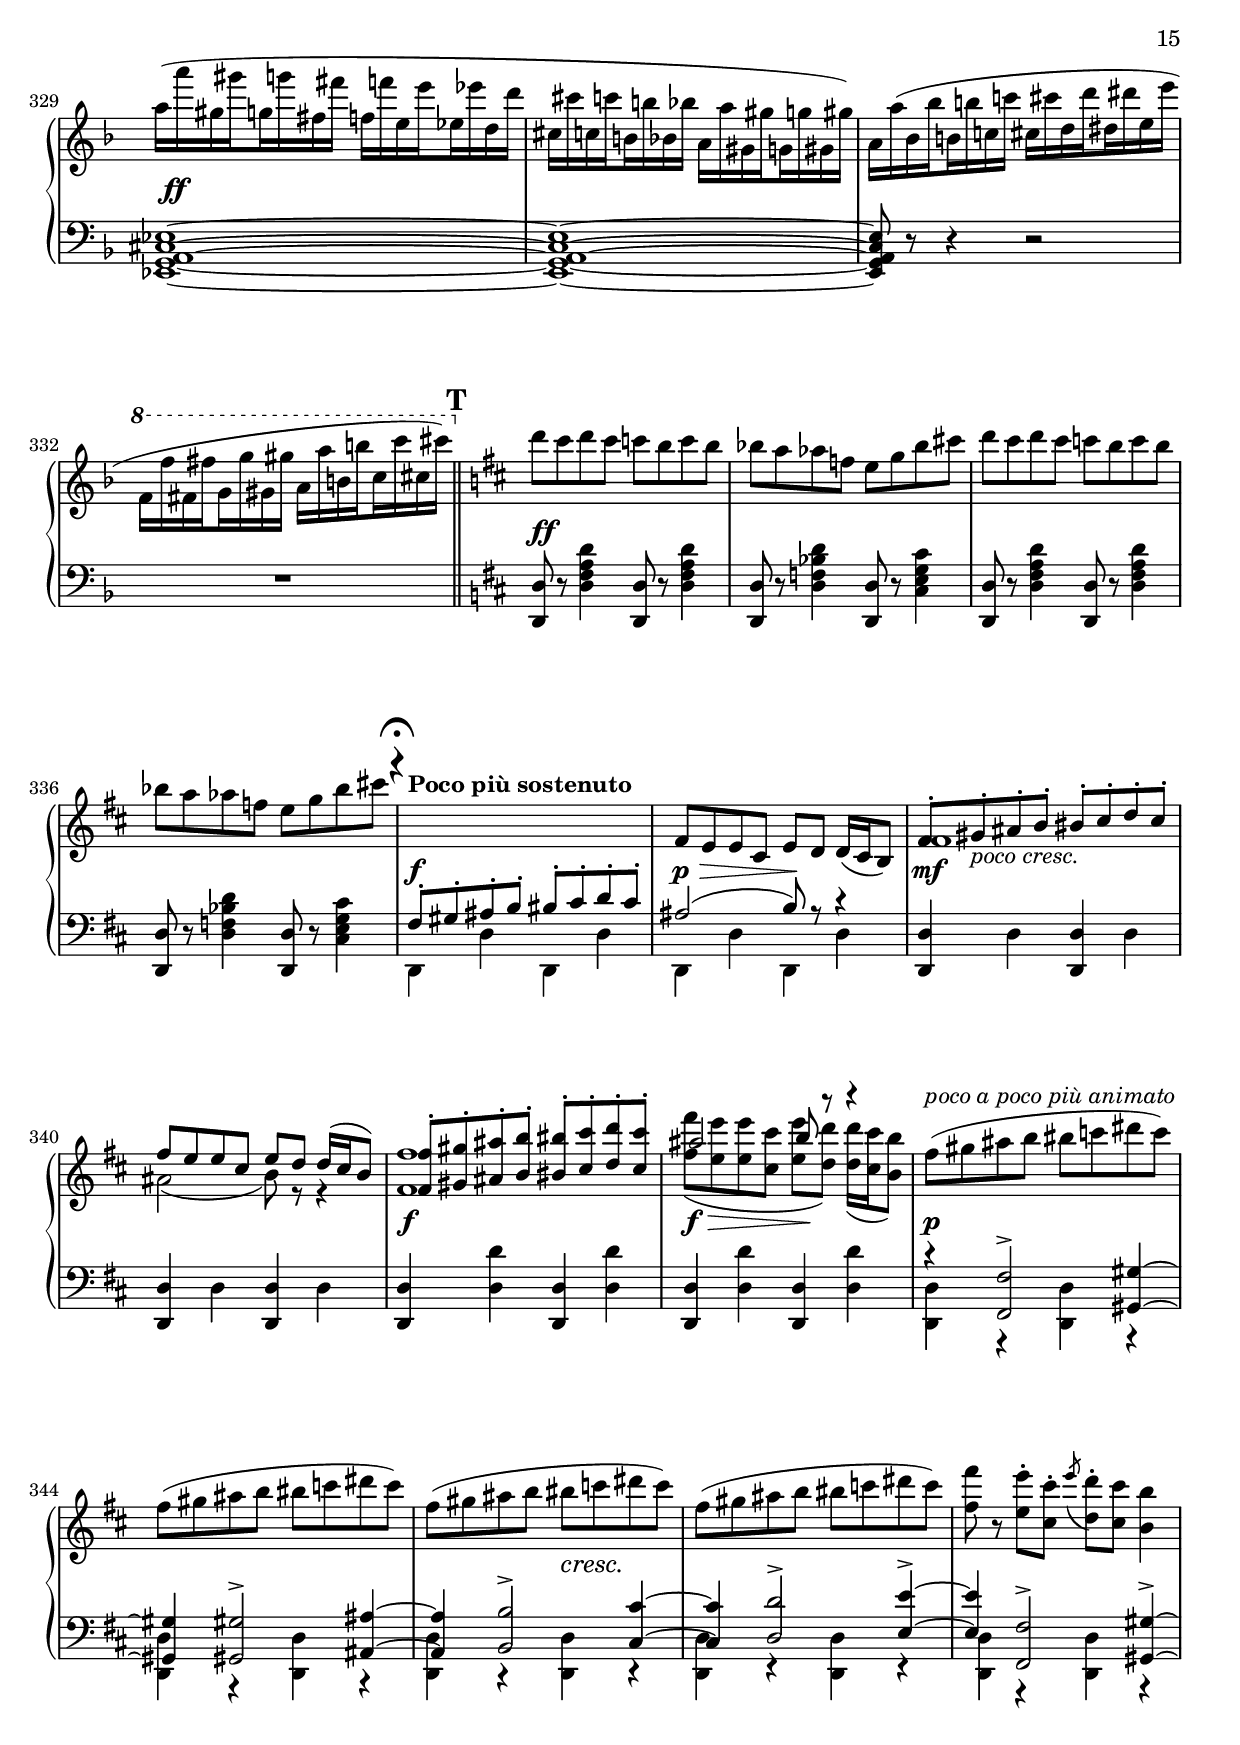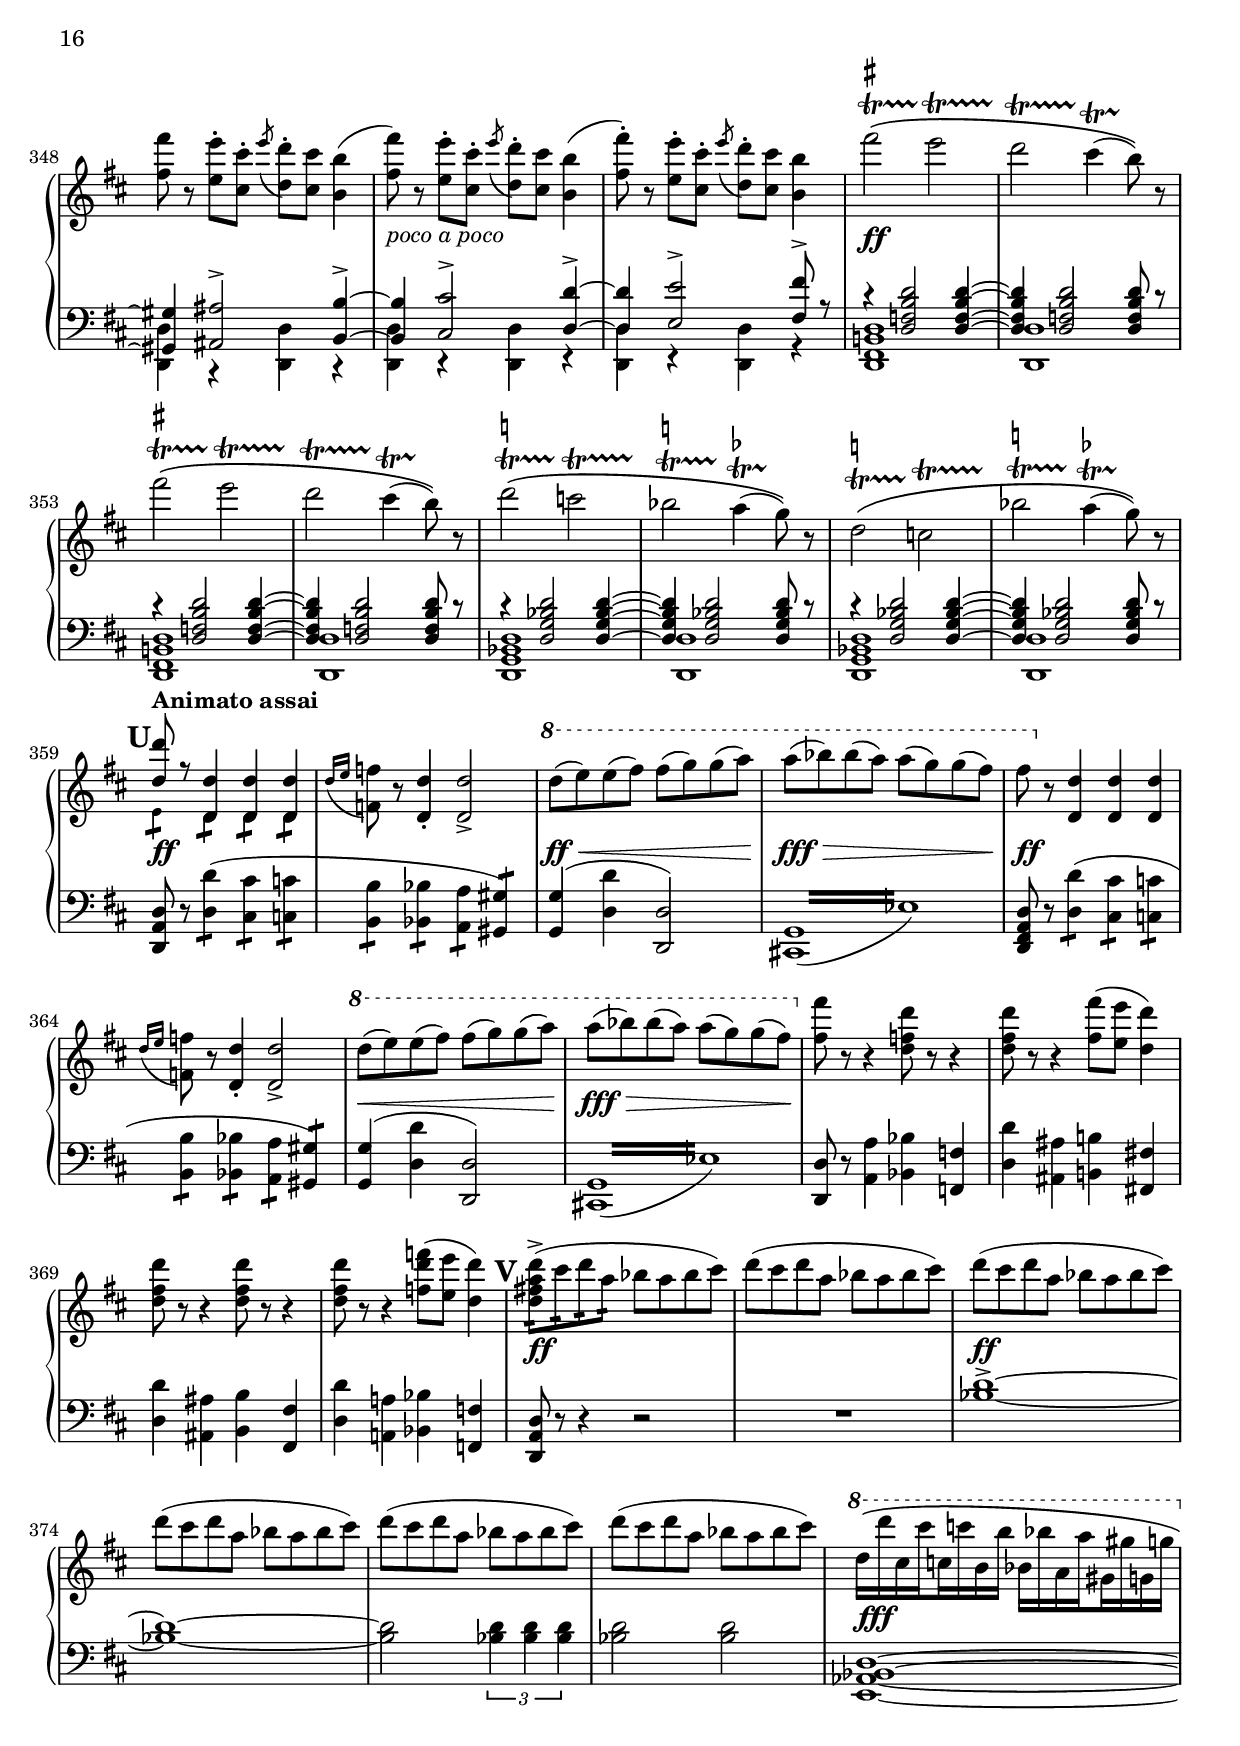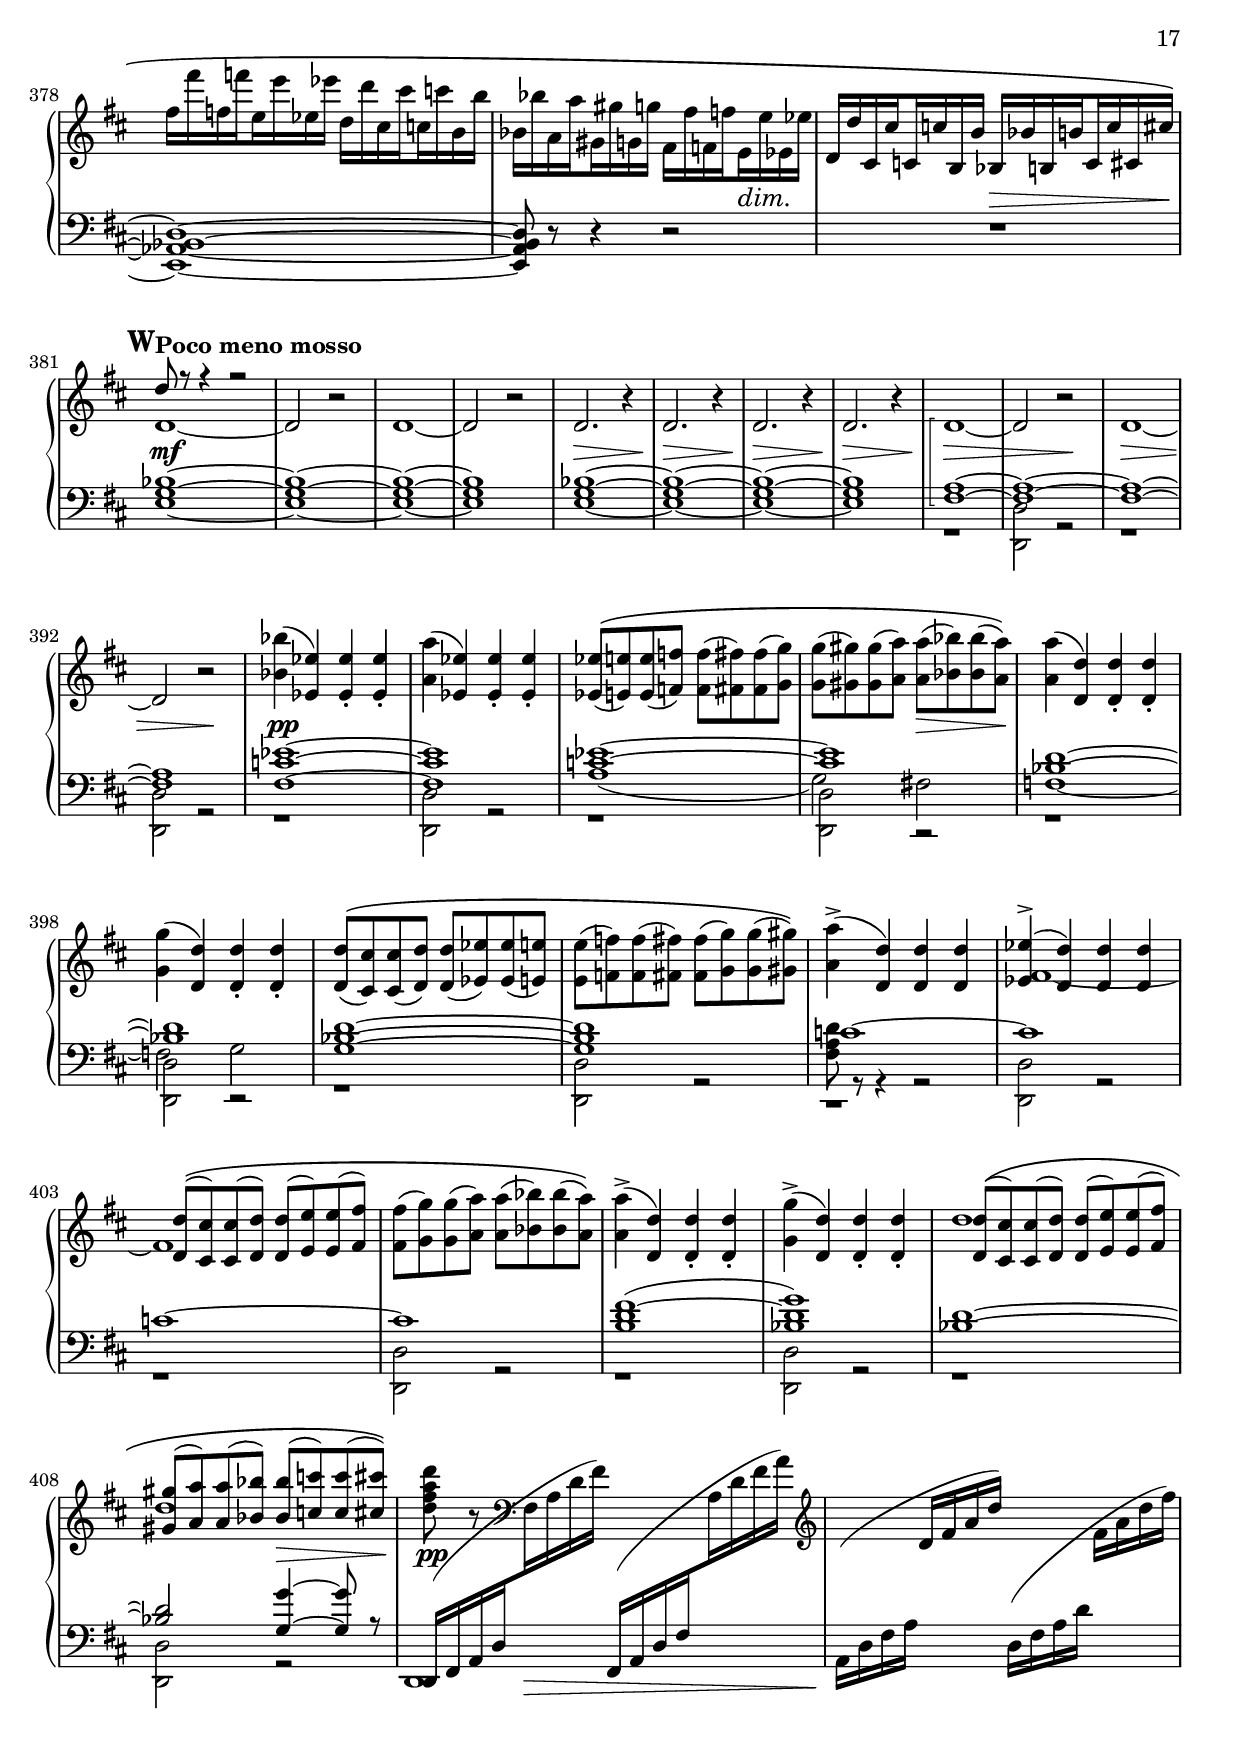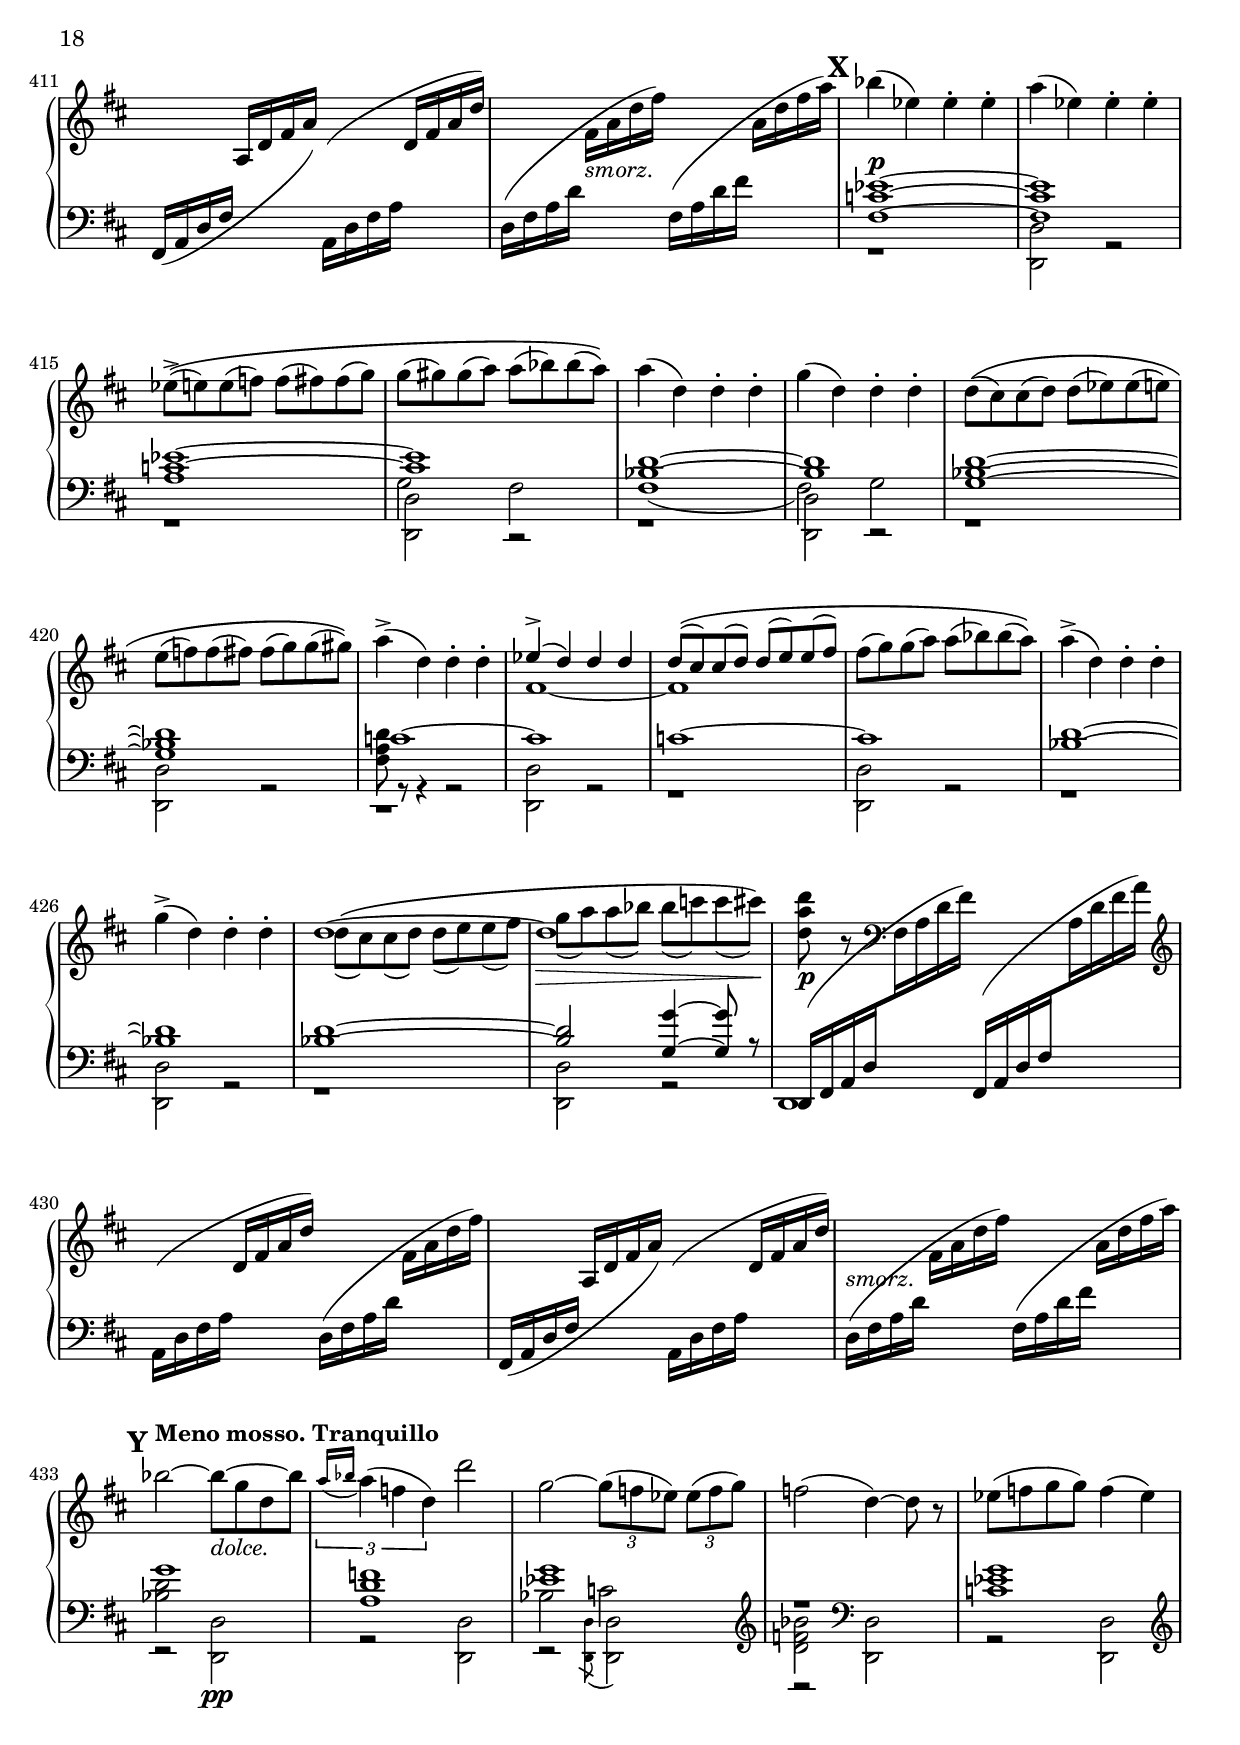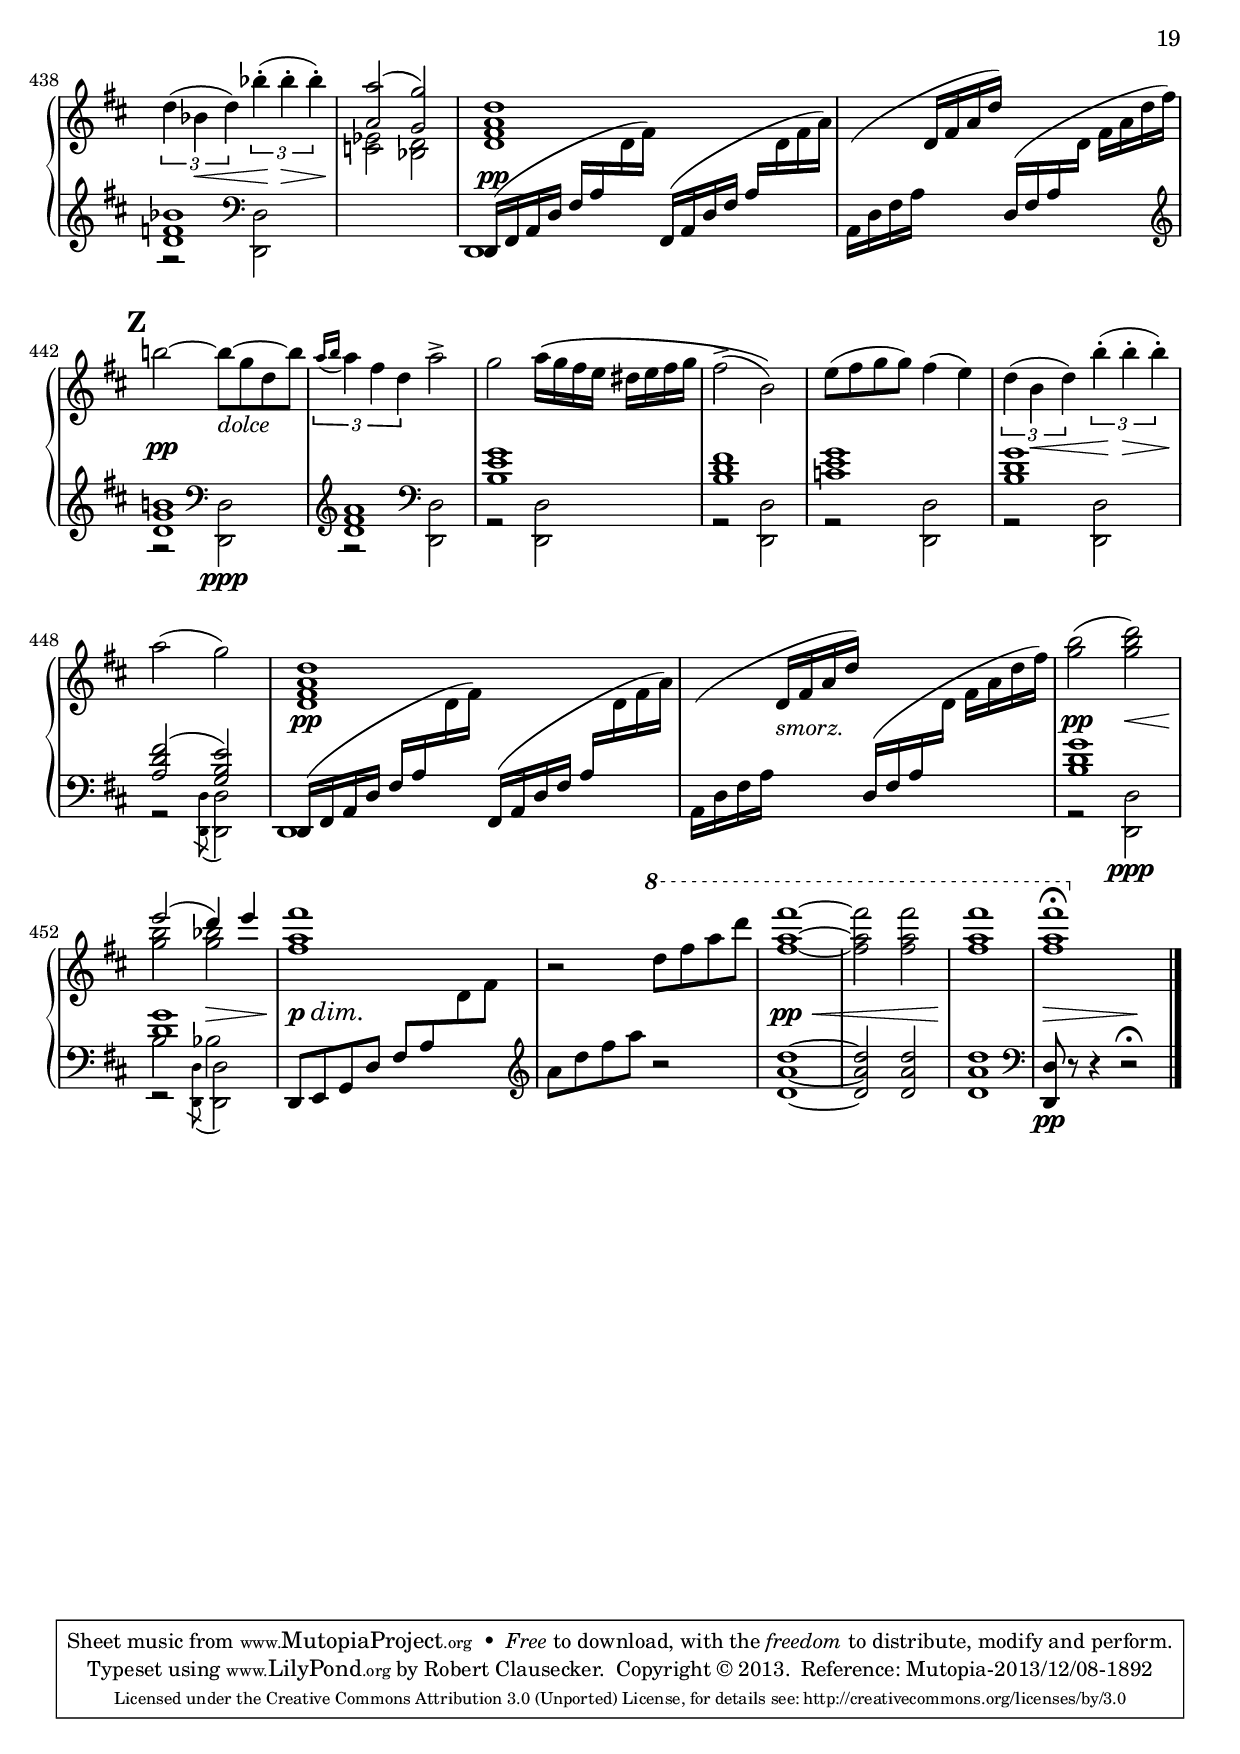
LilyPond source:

\version "2.17.29"
\language "deutsch"

\header {
	title = "Ночь на Лысой горе"
	subtitle = "(Night on Bald Mountain)"
	composer = "Модест Петрович Мусоргский"
	arranger = "Константин Чернов"

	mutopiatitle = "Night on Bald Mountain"
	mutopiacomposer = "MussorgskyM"
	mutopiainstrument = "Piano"
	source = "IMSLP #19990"
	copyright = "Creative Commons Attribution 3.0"
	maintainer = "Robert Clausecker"
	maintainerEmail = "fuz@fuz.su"
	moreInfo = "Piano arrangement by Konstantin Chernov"
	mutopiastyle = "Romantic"

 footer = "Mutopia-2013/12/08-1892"
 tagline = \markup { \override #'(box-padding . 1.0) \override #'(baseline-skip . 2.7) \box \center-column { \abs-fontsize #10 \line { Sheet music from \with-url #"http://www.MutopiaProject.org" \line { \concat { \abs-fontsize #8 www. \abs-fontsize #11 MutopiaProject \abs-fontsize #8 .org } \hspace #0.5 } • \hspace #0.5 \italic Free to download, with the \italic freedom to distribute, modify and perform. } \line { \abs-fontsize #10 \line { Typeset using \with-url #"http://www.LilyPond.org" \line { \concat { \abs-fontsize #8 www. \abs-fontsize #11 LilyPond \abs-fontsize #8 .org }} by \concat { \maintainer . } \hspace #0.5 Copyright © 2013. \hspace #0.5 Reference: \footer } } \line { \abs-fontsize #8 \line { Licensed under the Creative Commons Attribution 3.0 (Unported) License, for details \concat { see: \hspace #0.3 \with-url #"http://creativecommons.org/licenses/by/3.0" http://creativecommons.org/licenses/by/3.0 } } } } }
}

upper = \relative a'' {
	\set Score.tempoHideNote = ##t
	\tempo "Allegro feroce" 4 = 180
	\clef treble
	\key f \major

	% meter is 2/2, but we want beams as in 4/4
	\numericTimeSignature
	\overrideTimeSignatureSettings
        2/2        % timeSignatureFraction
        1/4        % baseMomentFraction
        #'(1 1 1 1)    % beatStructure
        #'((end . (((1 . 8) . (4 4)) ((1 . 12) . (3 3 3 3)))))
	\time 2/2

	\tupletSpan 4
	\repeat unfold 2 {
		\tuplet 3/2 { a8 \( gis a b a gis a gis a b a gis \) | }
	}

	\repeat unfold 2 {
		\tuplet 3/2 { a8 gis a b a gis a gis a b a gis | }
	}

	a16 \( gis a gis a8 ~ a32 b c d
	<< { \voiceOne es4~ } \new Voice { \voiceTwo a,16 gis a gis } >>
	\oneVoice <es'~ a,>8 es32 d c b |

	a16 gis a gis a8 ~ a32 h c d
	<< { \voiceOne e!4~ } \new Voice { \voiceTwo a,16 gis a gis } >>
	\oneVoice <e'~ a,>8 e32 d c h \) |

	\repeat unfold 2 {
		\tuplet 3/2 { a8 \( gis a b a gis \) a \( gis a b a gis \) | }
	}

	a16 \( gis a gis a8 b32 c d e
	<< { \voiceOne f4~ } \new Voice { \voiceTwo a,16 gis a gis } >>
	\oneVoice <f' a,>8 e32 d c b |

	a16 gis a gis a8 h32 c d e
	<< { \voiceOne fis4~ } \new Voice { \voiceTwo a,16 gis a gis } >>
	\oneVoice <fis' a,>8 e32 d c h \) |

	\tuplet 3/2 { a8 \( gis a b! a gis \) a \( gis a b a gis \) | }

	\repeat unfold 4 { <a f>8-. <f gis>-. q-. <a f>-. } |

	\repeat unfold 6 { <a f a,>-. <f gis gis,>-. q-. <a f a,>-. } |

	\repeat unfold 2 { <a c c,>-. <a h h,>-. q-. <a c c,>-. } |

	\repeat unfold 3 { <f h h,>-. <f ais ais,>-. q-. <f h h,>-. }
	<f c c'>-. <f h h,>-. q-. <f c c'>-.

	\repeat unfold 4 { <e a a,> <e gis gis,> q <e a a,> } |
	\repeat unfold 4 { <f a a,> <f gis gis,> q <f a a,> } |

	<d g d'>8 r r4 r2 |
	<e g d' e>8 r r4 r2 |

	\times 2/3 {
		<fis d>8-. q-. q-. <e c! a>-. <e c a>-. q-.
		<fis d>-. q-. q-. <d b b'>-. q-. q-. |

		<fis d>-. q-. q-. <a c, a>-. q-. q-.
		<d, h>-. q-. q-. <fis! a, fis!>-. <fis a, fis>-. q-. |
	}

	<fis d>[ q] <e c a>[ q] <fis d>[ q] <b d, b> q |
	<fis d>[ q] <b d, b>[ q] <d, h>[ q] <fis! a, fis!>[ <fis a, fis>] |

	q8 r r4 r2 | R1 |
	r2 \appoggiatura { d'16 es f } <g es g,>8-. r r4 |
	r2 \appoggiatura { cis,16 d e! } <f d f,>8-. r r4 |

	\ottava #1
	<< { \appoggiatura { e16 f g } \stemUp <a e>8 r r4 r2 s8 }
	\\ {
		\repeat tremolo 4 { a,16( b }
		\repeat tremolo 4 { a16 b } |
		\oneVoice <a a'>8)
	} >>
	\ottava #0
	r r4 r2\fermata

	\mark \default
	\times 2/3 {
		b8\( a b ces b a b a b ces b a\) |
		b\( a b ces b a b a b ces b a\) |
		b\( a b ces b a\) b\( a b ces b a\) |
		b\( a b ces b a\) b\( a b ces b a\) |
	}

	b16\( a b a b8 b32 ces des es
	<< { \voiceOne fes4~ } \new Voice { \voiceTwo b,16 a b a } >>
	\oneVoice  <b fes'~>8 fes'32 es des ces |

	b16 a b a b8 b32 c! des es
	<< { \voiceOne f!4~ } \new Voice { \voiceTwo b,16 a b a } >>
	\oneVoice  <b f'~>8 f'32 es des c\) |

	\times 2/3 {
		b8\( a b ces b a\) b\( a b ces b a\) |
		b\( a b ces b a\) b\( a b ces b a\) |
	}

	b16\( a b a b8 ces32 des es f
	<< { \voiceOne ges4~ } \new Voice { \voiceTwo b,16 a b a } >>
	\oneVoice  <b ges'>8 f'32 es des ces |

	b16 a b a b8 c!32 des es f
	<< { \voiceOne g!4~ } \new Voice { \voiceTwo b,16 a b a } >>
	\oneVoice  <b g'>8 f'32 es des c\) |

	\times 2/3 { b8\( a b ces b a\) b\( a b ces b a\) | }

	<ges b>-. <ges a>-._\markup{\left-align\italic{sempre staccato}} q-. <ges b>-.
	q <ges a>-. q-. <ges b>-. |
	<ges b>-. <ges a>-. q-. <ges b>-. q <ges a>-. q-. <ges b>-. |

	\repeat unfold 6 { <ges b b,>-. <ges a a,>-. q-. <ges b b,>-. } |

	\repeat unfold 2 { <b des des,>-. <b c c,>-. q-. <b des des,>-. } |

	\repeat unfold 3 { <ges c c,> <ges h h,> q <ges c c,> }
	<ges des des'> <ges c c,> q <ges des des'> |

	<f b! b,!> <f a a,> q <f b b,>
	\repeat unfold 3 { <f b b,> <f a a,> q <f b b,> } |

	\repeat unfold 2 { <ges b b,> <ges a a,> q <ges b b,> } |

	\repeat unfold 2 { <ges heses heses,> <ges as as,> q <ges heses heses,> } |

	<ges b! b,!> r r4 r2 |
	<ges c c,>8 r r4 r2 |

	\ottava #1
	\repeat unfold 2 { <fis' d c'>16 q8. q16 q8. q16 q8. <f d b'>16 q8. | }
	<es c a'>16 q8. <g es b>16 q8. <es c a'>16 q8. <g es b>16 q8. |
	\ottava #0
	\repeat unfold 2 { <c, fis, d>16 q8. q16 q8. q16 q8. <b f d>16 q8.-> | }
	<a es c>16 q8. <g es b>16 q8. <a es c>16 q8. <g es b>16 q8. | \mark \default

	<a e! a,>8 <e a,>4-> <f a,>8 <e a,>-. <d a>-. <e a,>-. <f a,>-. |
	<g a,>4 <a a,> <e a,>8-> \times 2/3 { e,16( f g } a8) a32( g f e |
	d8->) <d' a'>4-> <d b'>8 <d a'>-. <d g>-. <d a'>-. <d b'>-. |
	<d c'>4 <d d'> <d a'>8 d'32( e f g a8) \times 2/3 { a16( g f } |

	e8) <e, a,>4-> <f a,>8 <e a,>-. <d a>-. <e a,>-. <f a,>-. |
	<g a,>4 <a a,> <e a,>8 \times 2/3 { e,16( f g } a8) a32( g f e |
	d8->) <d' a'>4-> <d b'>8 <d a'>-. <d g>-. <d a'>-. <d b'>-. |
	<d c'>4 <d d'> <d a'>8-> d'32( e f g a8) \times 2/3 { a16( g f } |
	<e a,>8)

		a,,,4-> b8 a-. g-. a-. b-. |
	c4 d4. r8 r4 \clef bass |
	\repeat unfold 13 a8
	\repeat unfold 19 <a e> <a d,> q q q r2 \clef treble \mark \default |

	\tempo "Poco più sostenuto"
	\repeat unfold 2 {
		e''4. f8 e-. d-. e-. f-. |
		g4-. a-. e->~ e8 r |
	}

	\repeat unfold 2 {
		e4. f8 e-. d-. c-. e-. |
		<< { b4->( e8) r a,4->( a'8) r } \\ { d,,2( cis8) r r4 } >> |
	}

	<a' a'>4.(\mf <b b'>8) <a a'>-. <g g'>-. <f f'>-. <g g'>-. |
	<a a'>4 <b b'> <b g' b>8( <d d'>) \acciaccatura d' <c c,>( <b b,>) |
	<a, a'>4.( <b b'>8) <a a'>-. <g g'>-. <f f'>-. <g g'>-. |
	<a a'>4 <h h'> <h g' h>8( <d d'>) \acciaccatura d' <c c,>( <h h,>) |

	<a g e a,>4-. <h g e h> << { d8( c) h4-. } \\ { <g e>4 q } >> |
	<a g e>-. <h g e>-. << { d8( c) h4-. } \\ { <g e>4 q } >> |

	<a c, a>8 r <h a h,>2->( <c a c,>8) r |
	<< { cis2.(\startTrillSpan \oneVoice <a a'>8\stopTrillSpan) }
	\\ { <a cis,>2. s8 } >> r \mark \default |

	\tempo "Allegro feroce"
	\repeat unfold 2 {
		r <e a,>4-> <f a,>8 <e a,>-. <d a>-. <e a,>-. <f d>-. |
		<g e>4 <b d,> <e, cis e,>->( \ottava #1 
		\appoggiatura { e'16 f gis } <a, a'>8) \ottava #0 r |
	}

	<e a,>4.-> <f a,>8 <e a,>-. <d a>-. <c a>-. <e a,>-. |
	<b g>4( e8) r a,4 \ottava #1 
	\appoggiatura { e''16 f g! } <a e a,>8 \ottava #0 r |

	<e, a,>4.-> <f a,>8 <e a,>-. <d a>-. <c a>-. <e a,>-. |
	<b g>4(-> e8) r a,4 \ottava #1 
	\appoggiatura { e''16 f g! } <a e a,>8 \ottava #0 r |

	<< {
		a,4.( b8 a g fis g) |
		a4( b) b8( d) \acciaccatura d c( b) |
		a4.( b8 a g fis g) |
		<g a>4( <g b>) b8( d) \acciaccatura d c!( b) |
	} \\ {
		f4( e! es d | d d d d) |
		d( d d d) | cis2( d4) d |
	} >>

	\repeat unfold 2 { <es g a> <es g b> <es g d'>8 <es g c> <es g b>4 | }

	<es g a>8 r <b es g b>2->( <a es' g a>8) r |
	<a d fis a> r <b d fis b>2->( <a d fis a>8) r \mark \default |

	\appoggiatura { a'16 b c } <d g, d>8 <e, g,>4-> <f g,>8
	<e g,>-. <d g,>-. <e g,>-. <f g,>-. |
	<g g,>4 <a a,> <e g,>8 g32( a b c d8) d32( c b a |
	<g e d>8) <e g,>4-> <f g,>8 <e g,> <d g,> <e g,> <f g,> |
	<g g,>4 <a a,> <e g,>8 g32( a b c d8->) d32( c b a |
	<g e d>8->) g32( a b c d8->) r
	\repeat unfold 3 { <e,, d g,>->\noBeam g'32( a b c d8->) r } |

	\ottava #1
	\appoggiatura { e16 f g } <a e a,>8 gis,( a e \ottava #0 f e f gis) |
	\repeat unfold 5 { a( gis a e f e f gis) | }

	\set subdivideBeams = ##t
	a16[\( a' as, as' g, g' ges, ges'] f,[ f' e,! e'! es, es' d, d'] |
	des,[ des' c, c' ces, ces' b, b'] a,[ a' as, as' g, g' ges, ges']\) |
	f,[\( f' ges, ges' g, g' as, as'] a,[ a' b, b' ces, ces' c, c'] |
	des,[ des' d, d' es, es' e, e'] f,[  f' g, g' as, as' a, a']\) |

	\set subdivideBeams = ##f \mark \default
	<b b,>8^\markup{\italic {8va ad lib.}}\( a, b a as g as g |
	ges f e! des c es ges a!\) |
	b\( a b a as g as g |
	ges f e! des c es ges a!\) |

	\once \override Score.RehearsalMark.break-visibility = ##(#t #t #f)
	\mark \markup { \override #'(baseline-skip . 3) \center-column { \fermata \rest #"4" } }

	\tempo "Poco più sostenuto"
	s1

	d,8 c c a c b s4 |
	<< {
		\voiceThree d,8 e! fis g gis a b a | d c c a c b b16( a g8) |
	} \\ {
		\voiceOne d1 | \voiceTwo fis2( g8) r r4 |
	} >>

	<d d'>8-. <e! e'!>-. <fis fis'>-. <g g'>-. <gis gis'>-. <a a'>-. <b b'>-. <a a'>-. |
	<< { <d d'> <c c'> q <a a'> <c c'> <b b'> q16( <a a'> <g g'>8) } \\ { fis'2( g4) e\rest } >> |

	d8( e!_\markup\italic{poco a poco più animato} fis g gis a b a) |
	\repeat unfold 3 { d,( e! fis g gis a b a) } |

	<d d,> r <c c,>-. <a a,>-. \acciaccatura c <b b,>( <a a,>) <g g,>4( |
	<d' d,>8)_\markup\italic{poco a poco} r <c c,>-. <a a,>-. \acciaccatura c <b b,>( <a a,>) <g g,>4( |
	<d' d,>8) r <c c,>-. <a a,>-. \acciaccatura c <b b,>( <a a,>) <g g,>4( |
	<d' d,>8) r <c c,>-. <a a,>-. \acciaccatura c <b b,>( <a a,>) <g g,>4 |		

	% TODO place natural under triller
	\repeat unfold 2 {
		d'2\(^\markup\natural^\startTrillSpan c\startTrillSpan |
		b\startTrillSpan a4(\startTrillSpan g8)\)\stopTrillSpan r |
	}

	\mark \default
	\tempo "Animato assai"
	a2( <b b,>8-.) r <a a,>-. r |

	<d d,>( <e e,>) q( <f f,>) q( <e e,>) q( <d d,>) |
	<< { a2(\startTrillSpan s2\stopTrillSpan) }
	\\ { <cis cis,>8 \oneVoice r r4 <b b,>8-. r <a a,>-. r } >> |
	<d d,>( <e e,>) q( <f f,>) q( <e e,>) q( <d d,>) |

	<cis a cis,> r <cis,! gis!>-. <cis gis>-. <cis a~>4( <h a>8) r |
	<a cis>4 q << { e'4.( dis8) } \\ fis,2 >> |	
	<a cis>4 \times 2/3 { <gis cis>8-. q-. q-. } <a~ cis>4( <a h>8) r |
	<a cis>4 <gis cis> << { cis8 h a h } \\ fis2 >> |

	<cis e a cis>4 <cis e gis cis>8 q << { cis'4( h) } \\ <a f d>2 >> |
	<cis a e>4 q << { e4.( d8) } \\ <a fis>2 >> |
	<cis a e>4 \times 2/3 { <cis gis e>8 q q } << { cis4( h) } \\ <a f d>2 >> |
	<cis a e>4 <cis gis e> << { \voiceOne cis8( h a h } \new Voice { \voiceTwo <fis d>2 } >> |

	\bar "||" \key a \major \oneVoice
	<cis eis gis cis>8) r

	\repeat unfold 2 {
		\repeat unfold 3 { cis16( d cis8) } |
		e16->( fis e8) \repeat unfold 3 { cis16( d cis8) } |

		<fis fis'>1( | <gis gis'>2 <h h'> | <cis cis'>8) r
	}

	cis,16( d cis8) r2 |
	fis16->( gis fis8) r4 r2 |
	\tempo "Poco rit."
	e16->(_\markup\italic{poco a poco} fis e8) r4 r2 |
	d16( e d8) r4 r2 | \mark \default

	\tempo "Più sostenuto"
	cis'16( d_\markup\italic{una corda} cis8) \repeat unfold 3 { cis16( d cis8) } |
	e16( fis e8) cis16( d cis8) cis2-> |

	cis8( <cis dis>) q( <cis eis>) q( <cis fis>) q( <cis gis'>) |
	q( <cis ais'>) q( <cis gis'>) q( <cis fis>) q( <cis eis>) |
	q16( d cis8) \repeat unfold 3 { cis16( d cis8) } |
	e16( fis e8) cis16( d cis8) cis2-> |

	<cis d>8( <cis dis>) q( <cis eis>) q( <cis fis>) q( <cis gis'>) |
	q( <cis ais'>) q( <cis gis'>) q( <cis fis>) q( <cis eis>) |
	q16( d cis8) \repeat unfold 3 { cis16( d cis8) } |
	e16( fis e8) cis16( d cis8) << { cis4->~ cis8 r } \\ { a16( b a8) a16( b a8) } >> |

	<a d>( <a e'>) q( <a d fis>) <a d g>( <a d fis>) <a cis e>( <a cis fis>) |
	<a d>( <a e'>) q( <a d fis>) <a d g>( <a d fis>) <h dis eis>( <h dis fis>) |
	<h e!> <h fis'> q <h e gis!> <h e a> <h e gis> <h dis fis> <h dis gis> |
	<h e!> <h fis'> q <h e gis!> <h e a> <h e gis> <cis eis fisis> <cis eis gis> |

	<cis fis>_\markup\italic{poco a poco crescendo} <cis gis'> q <cis fis ais>
	<cis fis h> <cis fis ais> <cis eis gis> <cis eis ais> |
	<cis fis>( <cis gis'>) q( <cis fis ais>) <cis fis h>( <cis fis ais>) <e fis gisis> <e fis ais> |
	<d fis h> <d fis cis'> <fis h cis> <fis h d> <fis h e> <fis h d> <fis h cis> <fis h d> |
	<d h'> <d h' cis> q <d h' d> <d h' e> <d h' d> <d h' cis> <d h' d> |

	\mark \default
	<cis eis gis h>8 r \repeat unfold 3 { cis16( d cis8) } |
	\grace { cis16( dis) } <e e,>8 r cis16( dis cis8)
	<< { cis16( dis cis8) cis16( dis cis8) } \\ cis,2-> >> |
	<cis' cis'>8-. <dis dis'>-. q-. <eis eis'>-. q-. <fis fis'>-. q-. <gis gis'>-. |
	q-. <ais ais'>-. q-. <gis gis'>-. q <fis fis'>-. q-. <eis eis'>-. |

	<eis h' eis> r \repeat unfold 3 { cis16( d cis8) } |
	\grace { cis16( dis) } <e e,>8 r cis16( dis cis8)
	<< { cis16( dis cis8) cis16( dis cis8) } \\ cis,2-> >> |
	<cis' cis'>8-. <dis dis'>-. q-. <eis eis'>-. q-. <fis fis'>-. q-. <gis gis'>-. |
	q-. <ais ais'>-. q-. <gis gis'>-. q <fis fis'>-. q-. <eis eis'>-. |

	<< {
		<eis cis' eis> r r4 cis16 d cis8 r4 |
		d16( e d8) r4 cis16( d cis8) cis r |
		<cis cis,>( <dis dis,>) q( <eis eis,>) q( <fis fis,>) q( <gis gis,>) |
		q(_\( <a a,>) <h h,>( <a a,>) q( <gis gis,>) q( <fis fis,>) |

		gis,\) r r4 cis16( d cis8) r4 |
		d16 e d8 r4 cis16 d cis8 cis r |
		<cis cis,>( <dis dis,>) q( <eis eis,>) q( <fis fis,>) q( <gis gis,>) |
		q(_\( <a a,>) <h h,>( <a a,>) q( <gis gis,>) q( <fis fis,>) |

		\mark \default
		<cis gis>\) r \ottava #1 \repeat unfold 3 { cis''16( d cis8) } |
		d16( e d8) \repeat unfold 3 { cis16( d cis8) } |
	} \\ {
		r4 <cis,, cis'>2-> <h h'>4~ |
		q <a a'>2( <gis gis'>8) r |
		\tweak X-offset #-1 e2\rest cis'2 |
		eis4 fis2 e8 d |

		<eis eis,> r <cis cis'>2-> <h h'>4~ |
		q <a a'>2( <gis gis'>8) r |
		\tweak X-offset #-1 e2\rest cis'2 |
		eis4 fis2 e8 d |

		<eis eis,> r cis'4 cis cis |
		d cis cis cis |
	} >>

	<cis' cis,>8( <d d,>) q( <cis cis,>) q( <h h,>) q( <cis cis,>) |
	<h h,>( <a a,>) q( <h h,>) <a a,>( <gis gis,>) q( <a a,>) |
	<gis gis,> \ottava #0 r

	<< {
		\repeat unfold 3 { cis,16( d cis8) } |
		d16( e d8) \repeat unfold 3 { cis16( d cis8) } |
	} \\ {
		cis,4 cis cis |
		d cis cis cis |
	} >>

	<cis' cis,>8( <d d,>) q( <cis cis,>) q( <h h,>) q( <cis cis,>) |
	<h h,>( <a a,>) q( <h h,>) <a a,>( <gis gis,>) q( <a a,>) |

	\bar "||" \mark \default \tempo "Tempo Iº (Allegro féroce)"
	<gis eis cis gis> r r4 r2 | R1 |

	<e a, e>4.-> <f a, f>8 <e a, e> <d a d,> <e a, e> <f a, f> |
	<g e g,>4 <a e a,> <e a, e>4->~ q8 r |

	<fis a, fis>4 <gis cis, gis> << { <h h,>8( <a a,> <gis gis,>4) } \\ { fis4 s } >> |
	<fis cis fis,> <gis cis, gis>
	<< { \slashedGrace h8 <a a,>^[( <gis gis,>] <fis h, fis>4) } \\ { fis4 s } >> |
	<eis cis gis eis>8 r r4 r2 | R1 |

	<e a, e>4.-> <f a, f>8 <e a, e> <d a d,> <e a, e> <f a, f> |
	<g e g,>4 <a e a,> <e a, e>->~ q8 r |
	<fis a, fis>4 <gis cis, gis> << { <h h,>8( <a a,> <gis gis,>4) } \\ { fis4 s } >> |
	<fis cis fis,> <gis gis,>
	<< { \slashedGrace h8 <a a,>^[^( <gis gis,>] \stemUp <fis fis,>4) } \\ { fis4 h, } >> |

	\mark \default \bar "||" \key des \major \ottava #1
	<f' des' f>4\( <es ces' es> <f des' f> <heses des e heses'> |
	<f des' f> <as ces es! as> <des, b'! des> <f as c f>\) |
	\ottava #0
	<f, des' f>4\( <es ces' es> <f des' f> <heses des e heses'> |
	<f des' f> <as ces es! as> <des, b'! des> <f as c f>\) |

	<f as des f>8 r <c f> q <des~ f>4^( <des es>8) r |
	<des f>4 q << { as'4.->( ges8) } \\ b,2 >> |
	<des f>4 \times 2/3 { <ces f>8 q q } <des~ f>4^( <des es>8) r |
	<des f>4 <c f> << { f8 es des es s8 } \\ { b2->( \oneVoice

	\mark \default
	<a f'>8) } >> r r4 r2 |
	R1 |

	<as' des as'>4.-> <heses des heses'>8 <as des as'> <ges des' ges> <as des as'> <heses des heses'> |
	<ces as' ces>4 <des as' des> <as ces as'>4->~ q8 r |
	<b des b'>4 <c f c'> << b'4 \\ { <es, es'>8^( <des des'> <c f c'>4) } >> |
	<b f' b> << { s4 \stemUp \acciaccatura c'8 b4 } \\ { <c f, c> <des des,>8^( <c c,> <b es, b>4) } >> |

	<a f a,>8 r r4 r2 |
	R1 |
	<as des, as>4. <heses des, heses>8 <as des, as> <ges des ges,> <as des, as> <heses des, heses> |
	<ces as ces,>4 <des as des,> <as des, as>->~ q8 r |
	<b des, b>4 <c f, c> << b \\ { <es es,>8^( <des des,> <c f, c>4) } >> |
	<b f b,> <c f, c> << b \\ { <des des,>8^( <c c,> <b es, b>4) } >> | \mark \default

	\repeat unfold 2 { <es c a f> <es a, f> q <des as f> | }
	<ces ges es> <b ges des> <ces ges es> <b ges des> |
	\repeat unfold 2 { <e, a, f> q q <des as f> | }
	<ces ges es> <b ges des> <ces ges es> <b ges des> |

	\bar "||" \key f \major \tempo "a Tempo"
	<a f c>8 r <a es> q <a f~>4^( <g f>8) r |
	<a f>4 q << { c4.->( b8) } \\ d,2-> >> |
	<f a>4 \times 2/3 { <e a>8 q q } <f~ a>4^( <f g>8) r |
	<f a>4 <e a> << { a8 g f g } \\ d2-> >> | \mark \default

	\times 2/3 {
		<cis' e a>8( gis' a b a gis a gis a b a gis |
		a gis a b a gis a gis a b a gis) |
	}

	\repeat unfold 2 { \repeat tremolo 4 { a16( gis } \repeat tremolo 4 { a gis) } } |

	\times 2/3 {
		a8( gis a b a gis a gis a b a gis |
		a gis a b a gis a gis a b a gis) |
	}

	\repeat tremolo 4 { a16( gis } \repeat tremolo 4 { a gis } |
	\repeat tremolo 4 { a gis } \repeat tremolo 4 { a gis) } |

	\times 2/3 { a8( gis a b a gis a gis a b a gis) } |

	<f a>-. <f gis>-._\markup\italic{sempre staccato} q-. <f a>-.
	\repeat unfold 3 { q-. <f gis>-. q-. <f a>-. } |
	\repeat unfold 6 { <a f a,> <gis f gis,> q <a f a,> } |
	\repeat unfold 2 { <c a c,> <h a h,> q <c a c,> } |
	\repeat unfold 3 { <h f h,> <a f a,> q <h f h,> }
	<c f, c> <h f h,> q <c f, c> |
	\repeat unfold 4 { <a e a,> <gis e gis,> q <a e a,> } |
	\repeat unfold 4 { <a f a,> <gis f gis,> q <a f a,> } |

	\appoggiatura { a16 b c } <d gis, d>8-> r r4 <e d gis, e>8-> r r4 |
	q8-> r r4 \ottava #1 \appoggiatura { e16 f g } <a e cis a>8->
	\ottava #0 r r4 | \mark \default

	\repeat unfold 2 {
		<e e,>4. <f f,>8 <e e,> <d d,> <e e,> <f f,> |
		<g g,>4 <a a,> <e e,>->~ q8 r |
	}

	\repeat unfold 2 {
		<e e,>4. <f f,>8 <e e,> <d d,> <c c,> <e e,> |
		<b, d b'>4( <e e'>8) r <a, cis a'>4( <a' a'>8) r |
	}

	\repeat unfold 2 {
		<a a,>4. <b b,>8 <a a,> <g g,> <f f,> <g g,> |
		<a a,>4 <h h,> q8( <d d,>) \acciaccatura d <c c,>( <h h,>) |
	}

	\repeat unfold 2 { <a g e a,>4 <h g e h,> <d g, d>8 <c g e a> <h g e h>4 | }

	<a f a,>8 r <h a h,>2->( <c a c,>8) r |
	<< { cis2.( \startTrillSpan \oneVoice <g a a'>8) \stopTrillSpan } \\ <a cis,>2. >> r8 |
	\mark \default

	<e a,>4. <f a,>8 <e a,> <d a> <e a,> <f a,> |
	<g e a,>4 <a d, a> <e cis a>2 |
	\ottava #1 \appoggiatura { e'16 f gis a h c dis } <e cis e,>8
	\ottava #0 r <e, cis e,> r <e, a, e>4.-> <f a,>8 |

	<e a,> <d a> <e a,> <f a,> <g e a,>4 <a d, a> |
	<e cis a>2 \ottava #1 \appoggiatura { e'16 f gis a h c dis } <e cis e,>8
	\ottava #0 r <e, cis e,> r |
	<e, a, e>4.-> <f a,>8 <e a,> <d a> <c! a> <e a,> |

	<b! g>4( e8) r <e cis a>2 |
	\ottava #1 \appoggiatura { e'16 f gis a h c dis } <e cis e,>8
	\ottava #0 r <e, cis e,> r <e, a, e>4.-> <f a,>8 |

	<e a,> <d a> <c! a> <e a,> <b! g>4( e8) r |
	<e cis a>2 \ottava #1 \appoggiatura { e'16 f gis a h c dis } <e cis e,>8
	\ottava #0 r <e, cis e,> r |

	<< \repeat unfold 2 {
		e,4.( f8 e d cis d) |
		e4( f) f8( a) \acciaccatura a g( f) |
	} \\ {
		cis4 h b a |
		a a a a |
		a a a a |
		d d d d |
	} >>

	\ottava #1
	\repeat unfold 2 { <e b' d e> <f b d f> <b d a'>8 <b d g> <f b d f>4 | }
	<e g b e>8 r <f b d f>2( <e e'>8) r |
	<e a cis e> r <f a cis f>2->( <e e'>8) r | \mark \default

	\appoggiatura { e'16 f g } <a d, a>8-> \ottava #0
	<h,, d,>4-> <c d,>8 <h d,>-. <g d>-. <h d,>-. <c d,>-. |
	<d d,>4 <e e,> h8 d'32( e f g a8) a32( g f e) |
	<d h a>8 <h, d,>4-> <c d,>8 <h d,>-. <g d>-. <h d,>-. <c d,>-. |
	<d d,>4 <e e,> h8 d'32( e f g a8) a32( g f e) |

	<d h a>8->\noBeam d32( e f g a8->) r \repeat unfold 2{ <h,, a d,>->\noBeam d'32( e f g a8->) r }
	<h,, gis e>->\noBeam \times 2/3 { h'16\(( c d) } <e e,>8\noBeam\)-> r |

	<a a,> gis,(^\markup\italic{8va ad lib.} a e f e f gis) |
	\repeat unfold 5 { a( gis a e f e f gis) } |

	\set subdivideBeams = ##t
	a16[( a' gis, gis' g, g' fis, fis'] f,[ f' e, e' es, es' d, d'] |
	cis,[ cis' c, c' h, h' b, b'] a,[ a' gis, gis' g, g' gis, gis']) |
	a,[ a'( b, b' h, h' c,! c'!] cis,[ cis' d, d' dis, dis' e, e'] |
	\ottava #1
	f,[ f' fis, fis' g, g' gis, gis'] a,[ a' h, h' c, c' cis, cis']) |

	\ottava #0 \bar "||" \mark \default \key d \major
	\set subdivideBeams = ##f

	\repeat unfold 2 { d,8 cis d cis c h c h | b a as f e g b cis! | }
	\once \override Score.RehearsalMark.break-visibility = ##(#t #t #f)
	\mark \markup { \override #'(baseline-skip . 3) \center-column { \fermata \rest #"4" } }

	\tempo "Poco più sostenuto"
	s1 |
	fis,,8 e e cis e d d16( cis h8) |
	<< {
		fis'-. gis-._\markup\italic{poco cresc.} ais-. h-. his-. cis-. d-. cis-. |
		fis e e cis e d d16( cis h8) |
		<fis fis'>-. <gis gis'>-. <ais ais'>-. <h h'>-.
		<his his'>-. <cis cis'>-. <d d'>-. <cis cis'>-. |
		ais'2 h8 r r4 |
	} \\ {
		fis,1 |
		ais2( h8) r r4 |
		<fis fis'>1 |
		<fis' fis'>8( <e e'> q <cis cis'> <e e'> <d d'>) q16( <cis cis'> <h h'>8) |
	} >>

	fis'(^\markup\italic{poco a poco più animato} gis ais h his c dis c) |
	\repeat unfold 3 { fis,( gis ais h his c dis c) | }
	<fis fis,> r <e e,>-. <cis cis,>-. \acciaccatura e <d d,>-. <cis cis,> <h h,>4 |
	<fis' fis,>8 r <e e,>-. <cis cis,>-. \acciaccatura e <d d,>-. <cis cis,> <h h,>4( |
	<fis' fis,>8)_\markup\italic{poco a poco} r <e e,>-. <cis cis,>-.
	\acciaccatura e <d d,>-. <cis cis,> <h h,>4( |
	<fis' fis,>8-.) r <e e,>-. <cis cis,>-. \acciaccatura e <d d,>-. <cis cis,> <h h,>4 |

	fis'2\(^\markup\sharp\startTrillSpan e\startTrillSpan |
	d\startTrillSpan cis4(\startTrillSpan h8)\)\stopTrillSpan r |
	fis'2\(^\markup\sharp\startTrillSpan e\startTrillSpan |
	d\startTrillSpan cis4(\startTrillSpan h8)\)\stopTrillSpan r |

	d2\(^\markup\natural\startTrillSpan c\startTrillSpan |
	b^\markup\natural\startTrillSpan a4(^\markup\flat\startTrillSpan g8)\)\stopTrillSpan r |
	d2\(^\markup\natural\startTrillSpan c\startTrillSpan |
	b'^\markup\natural\startTrillSpan a4(^\markup\flat\startTrillSpan g8)\)\stopTrillSpan r |

	\mark \default \tempo "Animato assai"
	<< { <d d'> r <d d,>4 q q | } \\ { \teeny e,:8 \normalsize d: d: d: | } >>
	\appoggiatura { d'16 e } <f f,>8 r <d d,>4-. q2-> |

	\ottava #1
	d'8( e) e( fis) fis( g) g( a) |
	a( b) b( a) a( g) g( fis) |

	fis \ottava #0 r <d, d,>4 q q |
	\appoggiatura { d16 e } <f f,>8 r <d d,>4-. q2-> |

	\ottava #1
	d'8( e) e( fis) fis( g) g( a) |
	a( b) b( a) a( g) g( fis) |

	\ottava #0
	<fis fis,> r r4 <d f, d>8 r r4 |
	<d fis, d>8 r r4 <fis fis,>8( <e e,> <d d,>4) |
	\repeat unfold 3 { <d fis, d>8 r r4 }
	<f d f,>8( <e e,> <d d,>4) | \mark \default

	<d a fis! d>8:16->( cis: d: a: b a b cis) |
	\repeat unfold 5 { d( cis d a b a b cis) } |

	\ottava #1 \set subdivideBeams = ##t
	d16[\( d' cis, cis' c, c' h, h'] b,[ b' a, a' gis, gis' g, g'] | \ottava #0
	fis,[ fis' f, f' e, e' es, es'] d,[ d' cis, cis' c, c' h, h'] |
	b,[ b' a, a' gis, gis' g, g'] fis,[ fis' f, f' e, e' es, es'] |
	d,[ d' cis, cis' c, c' h, h'] b,[ b' h, h' c, c' cis, cis']\) |

	\set subdivideBeams = ##f \mark \default \tempo "Poco meno mosso"
	<< \new Voice { \voiceOne d8 r r4 r2 } { \voiceTwo d,1~ } >>
	\oneVoice d2 r |
	d1~ d2 r |
	\repeat unfold 4 { d2. r4 | }
	d1\arpeggio~ d2 r |
	d1~ d2 r |

	<b' b'>4( <es es,>) q-. q-. |
	<a a,>( <es es,>) q-. q-. |

	q8(\( <e e,>) q( <f f,>) q( <fis fis,>) q( <g g,>) |
	q( <gis gis,>) q( <a a,>) q( <b b,>) q( <a a,>)\) |

	<a a,>4( <d, d,>) q-. q-. |
	<g g,>( <d d,>) q-. q-. |

	q8(\( <cis cis,>) q( <d d,>) q( <es es,>) q( <e e,>) |
	q( <f f,>) q( <fis fis,>) q( <g g,>) q( <gis gis,>)\) |

	<a a,>4->( <d, d,>) q q |
	<< {
		<es es,>->( <d d,>) q q | \voiceThree

		q8(\( <cis cis,>) q( <d d,>) q( <e e,>) q( <fis fis,>) | \oneVoice
		q( <g g,>) q( <a a,>) q( <b b,>) q( <a a,>)\) |
	} \\ {
		\voiceThree \tieDown fis,1~ |
		\voiceOne fis |
	} >>

	<a a'>4->( <d d,>) q-. q-. |
	<g g,>->( <d d,>) q-. q-. |

	<< {
		q8(\( <cis cis,>) q( <d d,>) q( <e e,>) q( <fis fis,>) |
		<gis gis,>( <a a,>) q( <b b,>) q( <c c,>) q( <cis cis,>)\) |
	} \\ { d,1 | d } >>

	<d' a fis d>8 r \clef bass s2. \clef treble |
	s1*3 | \mark \default

	b4( es,) es-. es-. |
	a( es) es-. es-. |

	es8->(\( e) e( f) f( fis) fis( g) |
	g( gis) gis( a) a( b) b( a)\) |

	a4( d,) d-. d-. |
	g( d) d-. d-. |

	d8(\( cis) cis( d) d( es) es( e) |
	e( f) f( fis) fis( g) g( gis)\) |

	a4->( d,) d-. d-. |
	<< {
		es->( d) d d |
		d8(\( cis) cis( d) d( e) e( fis) |
		\oneVoice
		fis( g) g( a) a( b) b( a)\) |
	} \\ { fis,1~ fis | } >>

	a'4->( d,) d-. d-. |
	g->( d) d-. d-. |

	<< {
		\once \override Tie.staff-position = #4
		d1 ~
		\once \override NoteColumn.force-hshift = #-1.7 d
	} \\ {
		\phrasingSlurUp
		\override PhrasingSlur.positions = #'(2.5 . 4)
		d8(\( cis) cis( d) d( e) e( fis) |
		g( a) a( b) \stemNeutral b( c) c( cis)\) |
	} >>

	<d a d,> r \clef bass s2. \clef treble | s1*3 |

	\mark \default \tempo "Meno mosso. Tranquillo"

	\set tieWaitForNote = ##t \tupletSpan \default
	b2~ b8~_\markup\italic{dolce.} g d b' |
	\times 2/3 { \appoggiatura { a16 b } a4( f d) } d'2 |
	\tupletSpan 4
	g,2~ \times 2/3 { g8( f es) es( f g) } |
	f2( d4)~ d8 r |
	es( f g g) f4( es) |
	\tupletSpan 2
	\times 2/3 { d( b d) b'-.( b-. b-.) } |
	<< { <a a,>2( <g g,>) | } \\ { <es, c> <d b> } >>
	<d fis a d>1 s | \mark \default

	h''!2~ h8~_\markup\italic{dolce} g d h' |
	\times 2/3 { \appoggiatura { a16 h } a4 fis d } a'2-> |
	g a16\( g fis e dis e fis g |
	fis2->( h,)\) |
	e8( fis g g) fis4( e) |
	\times 2/3 { d( h d) h'-.( h-. h-.) } |
	a2( g) |
	<d a fis d>1 s |

	<g h>2( <g h d>) |
	<< { e'( d4) e } \\ { <h g>2 <b g> } >> |
	<fis a fis'>1 |
	r2 \ottava #1 d'8 fis a d |
	<fis a, fis>1~ |
	q2 q |
	q1 q\fermata \ottava #0 \bar "|."
}


dyn = {
	\override DynamicTextSpanner.style = #'none

	s1*2\pp |
	s1*2\cresc |
	s2\f\< s\f\> | s2\f\< s\f\> |
	s1*2\pp\cresc |
	s2\p\< s\f\> |
	s\< s\f\> |
	\times 2/3 { s8*5\> s8\! } s2 |
	s1*2\ff |
	s1*6\f |
	s1*4\ff |
	s1\sf |
	s\sf |
	s1*2\ff |
	s\f |
	s1\< |
	s\> |
	s2\! s\sf |
	s s\sf |
	s1\ff |
	s\sf |

	s1*2\pp |
	s\cresc |
	s2\p\< s\f\> |
	s\< s\f\> |
	s1*2\pp\cresc |
	s2\p\< s\f\> |
	s\< s\f\> |
	\times 2/3 { s8*5\> s8\! } s2 |
	s1*2\ff |
	s1*6\f |
	s1*4\ff |
	s1\sf |
	s1\sf |
	s1*6\f |

	s1.\f s4\< s\f\> |
	s1.\! s4\< s\f\> |
	s1.\! s4\< s\f\> |
	s1.\! s4\< s\f\> |
	s1\f |
	s4 s2.\mp |
	s1*2 |
	s1\dim |
	s1*2\p |

	s1*5\mf |
	s2\p\> s1.\! |
	s2\> s\! |
	s1*4 |
	s1*3\p |
	s2.\< s4\f |

	s1\f |
	s2 s\f |
	s1. s2*7\f |
	s2. s4\f |
	s1*2\pp |
	s1\p\cresc |
	s\<
	s1*2\f |
	s4 s2.\cresc |
	s4\! s2.\< |

	s1.\f s4\< s4\f\> |
	s1.\f s4\< s4\> |
	s1*2\! |
	s\ff |
	s\ff |
	s2 s1\< s2\! |
	s1*2\ff |
	s\cresc |

	s1*4\ff |
	s1\mp |
	s2\p\> s\! |
	s1\mf\< |
	s2.\mf\cresc s4\> |
	s1\f\< |
	s2\f s\>
	s1*2\p |
	s\cresc |
	s1*8\mf |

	s1\ff |
	s1*4\fff |
	s\ff |
	s\f |
	s1\mf |
	s1\mf |
	s1*6\mf |
	s2 s\dim |
	s1*2 |

	s2\p s\< |
	s\> s\f |
	s8*3\p s8*5\< |
	s1\> |
	s2\! s\< |
	s\! s\> |
	s1\< |
	s\> |
	s1*2\p |
	s1*8\pp |

	s1*2\ff |
	s1\mf\< |
	s\> |
	s1*2\f |
	s1\< |
	s1\> |
	s1*2\! |
	s1\< |
	s1*3\f |
	s1\< |
	s1\> |

	s4\! s2.\ff |
	s1 |
	s\f\< |
	s\> |
	s4\! s2.\ff |
	s1 |
	s\f\< |
	s\> |

	s4\! s2.\f |
	s1 |
	s1*2\f |
	s2\mf s\< |
	s4.\> s2..\!
	s1..\f |
	s1*2\f |
	s2\mf s\< |
	s4.\> s8*5\! |

	s1*4\ff |
	s1*7-"marc." |

	s2. s4\f |
	s2\mf s2\< |
	s1\> |
	s4\! s1..\f |
	s\f s2\f s2.\mf\< |
	s1\> |

	s1*6\ff |
	s1*4\f |

	\repeat unfold 2 { s1*2\f | s2\< s\f\> | s\< s\f\> | }
	s\! s\> |
	s1*2\ff |
	s1*9\ff |
	s2 s\< |
	s1*2\ff |

	s1*5\f |
	s4\f s\> s2\! |
	s1*8 |
	s2.\f\< s4\f |
	s2.\< s4\f |

	s1*4\ff |
	s2\< s\! |
	s1. s2\< |
	s1*3\! |
	s2\p s\cresc |
	s2*5 s2\< |
	s\< s\> |
	s\< s\> |
	s1*2\! |

	s8\f s8*7\f |
	s8*5 s8\< s4\f\> |
	s1.\! s8 s\< s4\f\> |
	s8\! s\< s4.\! s8\< s4\! |
	s8\! s\< s4.\! s8\< s4\! |
	s1*2\ff |
	s1*4\ff |
	s\ff |

	s\ff |
	s1\f |
	s2\p\> s\! |
	s1*2\mf |
	s1\f |
	s2\f\> s\! |
	s1*2\p |
	s2 s\cresc |
	s1*5 |
	s1*8\ff |

	s1*2\ff |
	s1\ff\< |
	s1\fff\> |
	s1*2\ff |
	s1\< |
	s1\fff\> |
	s1*4\! |

	s1*2\ff |
	s1*4\ff |
	s1*2\fff |
	s2. s4\dim |
	s2 s\> |

	s1*4\mf |
	s1\> |
	s\> |
	s\> |
	s\> |
	s1.\> s2\! |
	s1.\> s2\! |
	s1*3\pp |
	s2 s\> |
	s1*11\! |
	s2 s\> |
	s1*3\pp |
	s4 s2.-"smorz." |

	s1*15\p |
	s1\> |
	s1*3\p |
	\override TextScript.whiteout = ##t
	s1*6-\markup{\pad-markup #0.5 \italic{smorz.}} |

	\times 2/3 { s4 s2\< s4\! s2\> } |
	s1\! |
	s1*2\pp |

	s1*5\pp |
	\times 2/3 { s4 s2\< s4\! s2\> } |
	s1\! |
	s1\pp |
	s4 s2.-"smorz." |
	s2\pp s\< |
	s\! s\> |
	s1*2\p\dim |
	s1*2\pp\< |
	s1\! |
	s2\> s\! |
}

lower = \relative a' {
	\numericTimeSignature
	\clef treble
	\key f \major

	\tupletSpan 4
	\repeat unfold 2 {
		\tuplet 3/2 { a8 \( gis a b a gis a gis a b a gis \) | }
	}

	\clef bass
	\repeat unfold 2 { <a, a,>4-. <gis gis,>-. <b b,>-. <gis gis,>-. | }

	<a~ a,> \( a8~ a32 b c d <es a,>4~ <es~ a,>8 es32 d c b |
	a4~ a8~ a32 h c d <e! a,>4~ <e~ a,>8 e32 d c h \) |

	\repeat unfold 2 { <a a,>4-. <gis gis,>-. <b b,>-. <gis gis,>-. | }

	<a~ a,> \( a8 b32 c d e <f a,>4~ q8 e32 d c b |
	a4~ a8 h32 c d e <fis a,>4~ q8 e32 d c h \) |

	\clef treble
	<< {
		\tupletSpan 4
		\tuplet 3/2 { a'8 \( gis a b! a gis \) a \( gis a b a gis \) }
	} \\ {
		\voiceTwo a,2~a8 r8 r4
	} >> |

	\repeat unfold 4 { <a' f>8-. <f gis>-. q-. <a f>-. } |

	\clef bass \tupletSpan \default
	<f, f,>1-> | <e e,>->~ | q2 <d d,>-- | <e e,>-- <f f,>-- |
	<gis gis,>1->~ q2 <a a,> | <c, c,>1->~ q2 \tuplet 3/2 { q4 q q } |
	\repeat tremolo 16 { c,32-> d'-> } |
	\repeat tremolo 8 { c,32 d' } \tuplet 3/2 { <d c c,>4 q q } |

	\repeat unfold 2 { <b d, b>8 r r4 r2 | }

	\repeat unfold 2 { << {
		\repeat unfold 2 {
			\repeat tremolo 4 { d16\( cis }
			\repeat tremolo 4 { d cis\) }
		}
	} \\ { d,1~ d } >> }

	<fis' d>8-. q-. q-. q-. <g es d>-. q-. <a fis d>-. q-. |
	<b g d>-. q-. q-. q-. <a fis d> q-. q-. q-. |

	<< { <g es>2-> } \\ { r4 <g, g,>8 r } >>
	\clef treble <es'' g> r r4 \clef bass |

	<< { <f, d>2-> } \\ { r4 <gis, gis,>8 r } >>
	\clef treble <d'' f> r r4 \clef bass |

	<a e a,>1~ | q8 r r4 r2\fermata \clef treble |

	\tupletSpan 4
	\times 2/3 {
		b'8\( a b ces b a b a b ces b a\) |
		b8\( a b ces b a b a b ces b a\) |
	} \clef bass

	<b, b,>4-. <a a,>-. <ces ces,>-. <a a,>-. |
	<b b,>4-. <a a,>-. <ces ces,>-. <a a,>-. |

	<b~ b,>\( b8 b32 ces des es <fes b,>4~ <fes~ b,>8 fes32 es des ces |
	b4~ b8 b32 c! des es <f! b,>4~ <f b,>8 f32 es des c |

	<b b,>4\) <a a,> <ces ces,> <a a,> |
	<b b,> <a a,> <ces ces,> <a a,> |

	<b~ b,>\( b8 ces32 des es f <ges b,>4~ q8 f32 es des ces |
	b4~ b8 c!32 des es f <g! b,>4~ <g b,>8 f32 es des c\) | \clef treble

	<< { \tupletSpan 4 \times 2/3 {
		b'8( a b ces b a) b( a b ces b a)
	} } \\ { b,2~ b8 r r4 } >> |

	\repeat unfold 4 { <ges' b>8-. <ges a>-. q-. <ges b-.> } | \clef bass

	\tupletSpan \default
	<ges, ges,>1-> |
	<f f,>->~ |
	q2 <es es,>-- |
	<f f,>-- <ges ges,>-- |
	<a! a,!>1->~ |
	<a a,>2 <b b,> |
	<des, des,>1->~ |
	q2 \times 2/3 { q4 q q } |
	<es des des,>1~ |
	q2 \times 2/3 { <c es, c>4 q q } |

	<b es, b>8 r r4 r2 |
	<a es a,>8 r r4 r2 |

	<< { \repeat unfold 6 {
		\repeat tremolo 4 { a16\( gis }
		\repeat tremolo 4 { a gis\) } |
	} } \\ {
		a,1~ | a~ | a | a~ | a~ | a |
	} >>

	<a a'>8 <a'' e'>4-> q8 q-. q-. q-. q-. |
	q4 q q8-> \times 2/3 { e16( f g } <a a,>8) a32( g f e |
	<d d,>8->) \clef treble <a' d a'>4-> q8 q-. q-. q-. q-. |
	q4 q q-> <a' d a'>8 r \clef bass |
	<a,, e a,>8 <a' e'>4-> q8 q-. q-. q-. q-. |

	q4 q q8-> \times 2/3 { e16( f g } <a a,>8) a32( g f e |
	<d d,>8->) \clef treble <a' d a'>4-> q8 q-. q-. q-. q-. |
	q4 q q-> <a' d a'>8 r \clef bass |
	<a,, e a,>8 r r4 r2 |

	r2 << { a'8 a a a } \\ { a8 r r4 } >> |
	r8 e4-> f8 e-. d-. e-. f-. |
	g4 a e8 r r4 |
	<a, d,>1~_\mf | q~ | q8 r r4 <d a'>8 q q q |

	\repeat unfold 4 { <d a d,> \repeat unfold 15 <d a'> | }
	<d a'>^\p q <a' d> q \repeat unfold 2 { <d, a'> q <a' d> q } <g d> q <g d'> q |
	\repeat unfold 3 { <d a'> q <a' d> q } <g d> q <g d'> q |
	\repeat unfold 3 { <c c,>4-. <g g,>-. } <c c,>-. <e, e,>-. |
	<f f,>8 r \repeat tremolo 8 { f,32 f' } <f f,>8 r |
	\repeat tremolo 8 { f,32( f') } <e e,>8 r r4 |

	<d a d,>8 <a' e'>4-> <a f'>8 <a e'>-. <a d>-. <a e'>-. <d f>-. |
	<e g>4 <d a'> \repeat tremolo 2 { gis,,,16( gis' } <a a,>8) r |
	<d a d,>8 <a' e'>4-> <a f'>8 <a e'>-. <a d>-. <a e'>-. <d f>-. |
	<e g>4 <d a'> \repeat tremolo 2 { gis,,,16->( gis' } <a a,>8) r |

	<a' e'>4.-> <a f'>8 <a e'>-. <a d>-. <a c>-. <a e'>-. |
	<g b>4( e'8) r a,4->~ <a e a,>8 r |
	<a e'>4.-> <a f'>8 <a e'>-. <a d>-. <a c>-. <a e'>-. |
	<g b>4->( e'8) r a,4->~ <a e a,>8 r |

	<d d,>4( <cis cis,> <c c,> <b b,> |
	<a a,> <gis gis,> <g g,>2) |
	<fis fis,>4( <f f,> <e e,>2 |
	<es es,> <d d,>) |

	c,8 c'( b,) b'( a,) a'( b,) b'( |
	c,) c'( b,) b'( a,) a'( b,) b'( |

	<c c,>) r \repeat tremolo 12 { c,32( c') } |
	\repeat tremolo 16 { c,( d') } |

	<b d, b>8 <b' d>4-> q8 q-. q-. q-. q-. |
	<b d e>4 <b d f> <b d>8 r \clef treble <d' e>-> r |
	\clef bass \appoggiatura { fis,,,16 g a } <b b,>8 <b' d>4-> q8 q q q q |
	<b d e>4 <b d f> <b d>8 r \clef treble <e' f>-> r |

	\repeat unfold 4 {
		\clef bass \appoggiatura { fis,,,16 g a } <b b,>8 r
		\clef treble <e'' f>-> r
	} \clef bass |

	<a,,, a,>8 r r4 r2 | R1 |
	<f' a f'>~ | q~ | q2 \times 2/3 { q4 q q } | q2 q |
	<ces a f es ces>1->~ | q~ | q8 r r4 r2 | R1 |

	\repeat unfold 2 {
		<b b,>8 r <f' b d f>4 <b, b,>8 r <f' b d f>4 |
		<b, b,>8 r <ges' b des ges>4 <b, b,>8 r <ges' a! c es ges>4 |
	}

	<< {
		d1 fis2( g8) r \tweak X-offset #-1 e4\rest |
	} \\ \repeat unfold 4 { b,4-. b'-. } \\ {
		d8-. e!-. fis-. g-. gis-. a-. b-. a-. |
		s2. b16( a g8) |
	} >>

	\repeat unfold 4 { <b, b,>4 b } |
	\repeat unfold 4 { <b b,> <b b'> } |

	<< {
		r4 <d d,>2-> <e! e,!>4->~ |
		<e e,> q2-> <fis fis,>4->~ |
		q <g g,>2 <a a,>4~ |
		q <b b,>2-> <c c,>4->~ |
		q <d, d,>2-> <e! e,!>4->~ |
		q <f f,>2-> <g g,>4->~ |
		q <a a,>2-> <b b,>4->~ |
		q <c c,>2-> <d d,>4-> |

		\repeat unfold 2 { r <e d g,>2-> q4~ | q q2-> q4 | }
	} \\ {
		\repeat unfold 16 { <b, b,>2 } |
		\repeat unfold 4 { <b e g b>4 r <b b'> r | }
	} >>

	\repeat unfold 2 { \times 2/3 { <a e' a>8 q q } q r } |
	\repeat unfold 2 { \times 2/3 { <d a' d>8 q q } q r } |
	\repeat unfold 2 { \times 2/3 { <a e' a>8 q q } q r } |
	\repeat unfold 2 { \times 2/3 { <d, a' d>8 q q } q r } |

	<a' e' a> r <a' e'> q-. <d fis>4~ q8 r |
	<a e'>4 q <a d,>2 |
	<a e'>4 \times 2/3 { q8 q q } <d fis>4~ q8 r |
	<a e'>4 q <a d,>2 |

	a,8-. gis-. a-. cis-. d-. cis-. d-. d-. |
	a' gis a e d cis d fis |
	a,8 gis a cis d cis d d |
	a' gis a e d cis d d |

	\key a \major
	<cis cis,> r r4 r2 | e4 r r2 |
	fis16( gis fis8) \repeat unfold 3 { cis'16( d cis8) } |
	\repeat unfold 2 { e,16( fis e8) } \repeat unfold 2 { d16( e d8) } |
	cis16( d cis8) r4 r2 | e4 r r2 |

	fis16->( gis fis8) \repeat unfold 3 { cis'16( d cis8) } |
	\repeat unfold 2 { e,16( fis e8) } \repeat unfold 2 { d16( e d8) } |

	cis16( d cis8) r4 \repeat unfold 2 { cis'16 d cis8 } |
	\repeat unfold 3 { r4 \repeat unfold 3 { cis16 d cis8 } } |

	\repeat unfold 2 {
		<cis cis,>2 <h h,> |
		<a a,> <cis cis,> |
		<gis cis, gis>1 |
		<< { <fis fis,>2 <a a,> } \\ cis,1 >> |
	}

	<cis cis'>4 q <h h'> q |
	<a a'> q <g g'> q |
	<fis fis'> q q <g g'> |
	<fis fis'> q q <a a'> |
	<gis! gis'!> <gis gis'> q <a a'> |
	<gis gis'> q q <h h'> |
	<ais ais'> q q <h h'> |
	<ais ais'> q q <cis cis'> |
	<h h'> <ais ais'> <a a'> q |
	<gis gis'> <g g'> <fis fis'> q |

	<< {
		r4 <cis' cis'>2-> q4->~ |
		\repeat unfold 6 { q q2-> q4->~ | }
		q q2-> q4-> |
	} \\ {
		<cis cis,>2 <his his,> |
		<h! h,!> <ais ais,> |
		<a! a,!> <gis gis,> |
		<fis fis,> <dis dis'> |
		<cis cis'> <his his'> |
		<h h'> <ais ais'> |
		<a! a'!> <gis gis'> |
		<fis fis'> <dis'' dis,> |
	} >>

	<c c,>8 r cis16( d cis8) << {
		\repeat unfold 2 { r4 cis16 d cis8 } r4 cis16-> d cis8 |
		r4 cis2 <cis cis'>4 |
		r4 <fis fis'>2 gis 4 |
	} \\ {
		<cis, cis,>2 |
		<f f,>  <h, h,> |
		<ais ais,> <a a,> |
		<d d,> h |
	} >>

	<c c'>8 r cis16( d cis8) << {
		\repeat unfold 2 { r4 cis16 d cis8 } r4 cis16-> d cis8 |
		r4 cis2 <cis cis'>4 |
		r4 <fis fis'>2 gis 4 |

		r2 h2->~ | h4 h h2-> |
		r2 <cis a e cis> | <cis g e cis> <c a ges es c> |
		r2 h2~ | h4 h h2-> |
		r2 <cis a e cis> | <cis g e cis> <c a ges es c> |
	} \\ {
		<cis, cis,>2 |
		<f f,>  <h, h,> |
		<ais ais,> <a a,> |
		<d d,> h |

		<cis cis,>1->~ | q | q~ | q |
		<cis gis cis,>->~ | q | <cis a cis,>~ | q |
	} >>

	<cis gis' cis>8 r << {
		\tupletSpan 4
		\repeat unfold 3 { cis16( d cis8) } |
		d16( e d8 cis) s s2 |
		\times 2/3 { a'8( gis! a b a gis) a( gis a b a gis) |
		a( gis a b a gis) } a r
		cis,16( d cis8)
	} \\ {
		\repeat unfold 3 { cis,16( d cis8) } |
		d16( e d8 cis) r <cis' cis,>2~ |
		q1~ |
		q8 r r4 r2 |
	} >>

	d16( e d8) cis r <fis fis,>( <gis gis,>) q( <a a,>) |
	q( <gis gis,>) q( <fis fis,>) q( <e e,>) q( <d d,>) |

	<cis cis,> r << {
		\tupletSpan 4
		\repeat unfold 3 { cis16( d cis8) } |
		d16( e d8 cis) s s2 |
		\times 2/3 { a'8( gis! a b a gis) a( gis a b a gis) |
		a( gis a b a gis) } a r
		cis,16( d cis8)
	} \\ {
		\repeat unfold 3 { cis,16( d cis8) } |
		d16( e d8 cis) r <cis' cis,>2~ |
		q1~ |
		q8 r r4 r2 |
	} >>

	d16( e d8) cis r <fis fis,>( <gis gis,>) q( <a a,>) |
	q( <gis gis,>) q( <fis fis,>) q( <e e,>) q( <d d,>) |

	\key des \major
	\repeat unfold 2 {
		<des des,>4\( <as as'> <des des,> <heses heses,> |
		<des des,> <as as,> <b! b,!> <f f'>\) |
	}

	<des des'>8 r <des' as'>8 q <ges b>4~ q8 r |
	<des as'>4 q <des ges,>2 |
	<des as'>4 \times 2/3 { q8 q q } <ges b>4~ q8 r |
	<des as'>4 q <des ges,>2-> |

	<f c f,>8 r << {
		\repeat unfold 3 { f16( ges f8) } |
		ges16( es ges8 f) r s2 |
		\tupletSpan 4
		\times 2/3 \repeat unfold 3 { des'8 c des d des c }
		<f, des'> r
	} \\ {
		\repeat unfold 3 { f,16( ges f8) } |
		ges16( es ges8 f) s <f f'>2~ |
		q1~ |
		q8 r r4 r
	} >> f'16( ges f8) |

	ges16( b ges8) f r <b b,>( <c c,>) q( <des des,>) |
	q( <c c,>) q( <b b,>) q( <as as,>) q( <ges ges,>) |

	<f f,> r << {
		\repeat unfold 3 { f16( ges f8) } |
		ges16( as ges8) f r s2 |
		\tupletSpan 4
		\times 2/3 \repeat unfold 3 { des'8 c des d des c }
	} \\ {
		\repeat unfold 3 { f,,16( ges f8) } |
		ges16( as ges8) f r <f f'>2~ |
		q1~ |
		q8 r r4
	} >> <f' des'>8 r f16( ges f8) |

	ges16( as ges8 f) r <b b,>( <c c,>) q( <des des,>) |
	q( <c c,>) q( <b b,>) q( <as as,>) q( <ges ges,>) |

	\repeat unfold 2 {
		\repeat unfold 2 {
			\repeat unfold 3 { \acciaccatura e, <f f'>4 }
			\acciaccatura c'8 <des des'>4 |
		}

		\repeat unfold 2 { <c c,>4 <ges ges'> } |
	}

	\bar "||" \key f \major
	<f f'>8 r <f' c'> q <b d>4~ q8 r |
	<f c'>4 q <f b,>2-> |
	<f c'>4 \times 2/3 { q8 q q } <b d>4->~ q8 r |
	<f c'>4 q <f b,>2-> |

	<a a,>4-.( <gis gis,>-. <b b,> <gis gis,> |
	<a a,> <gis gis,> <b b,> <gis gis,>) |

	<a a,>4.~ q32 b, c d es4.~ es32 d c b |
	<a a'>4.~ q32 h c d e!4.~ e32 d c h |
	<a a'>8 r <gis gis,>4( <b b,> <gis gis,> |
	<a a,> <gis gis,> <b b,> <gis gis,>) |

	<a a,>4.( b32 c d e) <f f,>4.( e32 d c b) |
	<a a,>4.( h32 c d e) <fis fis,>4.( e32 d c h) |
	<a a,>8 r r4 r2 | \clef treble

	\repeat unfold 4 { <f'' a>8-. <f gis>-. q-. <f a>-. } | \clef bass

	\tupletSpan \default
	<f, f,>1-> |
	<e e,>->~ |
	q2 <d d,>-- |
	<e e,>-- <f f,>-- |
	<gis gis,>1->~ |
	q2 <a a,> |
	<c, c,>1->~ |
	q2 \times 2/3 { q4 q q } |
	\repeat tremolo 16 { c,32->( d'->) } |
	\repeat tremolo 8 { c,->( d'->) } \times 2/3 { <d c c,>4 q q } |

	<b b,>8-> r r4 <b b,>8-> r r4 |
	<a a,>8-> r r4 <a e a,>8-> r r4 |

	\repeat unfold 23 { d,16( a' d a' d a d, a) }
	 d,16( a' d a' d a d, g,) |
	\repeat unfold 4 { c,( g' c g') c( g c, g) } |

	<f f'>8 r \repeat tremolo 8 { f32( f') } q8 r |
	\repeat tremolo 12 { f,32( f') } <e e,>8 r |

	<a e'>4 <d, a d,>8-> <a' f'> <a e'> <a d> <a e'> <a f'> |
	<e' g>4 d <a, a,>-> <gis gis,>-> |
	<b b,>-> <gis gis,>-> <a a,>8-> r <d a d,>-> <a' f'> |

	<a e'> <a d> <a e'> <a f'> <e' g>4 d |
	<a, a,>4-> <gis gis,>-> <b b,>-> <gis gis,>-> |
	<a a,>8-> r <a e' a> <a' f'> <a e'> <a d> <a c!> <a e'> |

	<gis b!>4( e'8) r <a,, a,>4 <gis gis,> |
	<b b,> <gis gis,> <a a,>8 r <a e' a>-> <a' f'> |
	<a e'> <a d> <a c!> <a e'> <gis b>4( e'8) r |
	<a,, a,>4-> <gis gis,>-> <b b,>-> <gis gis,>-> |

	<a' a'>( <gis gis'> <g g'> <f f'> |
	<e e'> <dis dis'> <d d'>2) |
	<cis cis'>4( <c c'> <h h'>2) |
	<b! b'!>( <a a'>) |

	\repeat unfold 2 { gis8 gis' f, f' e, e' f, f' | }

	<g d g,> r \repeat tremolo 6 { <d g,>16( g) } |
	<g g,>8 r \repeat tremolo 6 { g,16( a') } |

	\repeat unfold 2 {
		<f d f,>8-> <a f>4-> q8 q-. q-. q-. q-. |
		<h a f>4-. <c a f>-. <d a f>8-. r \clef treble <a' h>-> r | \clef bass
	}

	\repeat unfold 3 { <f, d f,>-> r \clef treble <a' h>-> r \clef bass }
	<f, f,>-> r \clef treble <gis' h>-> r | \clef bass
	<a,, e a,>-. r r4 r2 | R1 |

	<f a f'>1~ | q~ |
	q2 \times 2/3 { q4 q q } |
	q2 q2 |

	<es g a cis es>1~ | q~ |
	q8 r r4 r2 | R1 | \key d \major

	\repeat unfold 2 {
		<d d'>8 r <d' fis a d>4 <d d,>8 r <d fis a d>4 |
		<d d,>8 r <d f b d>4 <d d,>8 r <cis e g cis>4 |
	}

	<< {
		fis8-. gis-. ais-. h-. his-. cis-. d-. cis-. |
		ais2( h8) r r4 |
	} \\ \repeat unfold 4 { d,,4 d' } >>

	\repeat unfold 4 { <d d,> d } |
	\repeat unfold 4 { <d d,> <d d'> } |

	<< {
		r <fis fis,>2-> <gis gis,>4~ |
		q q2-> <ais ais,>4~ |
		q <h h,>2-> <cis cis,>4~ |
		q <d d,>2-> <e e,>4->~ |
		q <fis, fis,>2-> <gis gis,>4->~ |
		q <ais ais,>2-> <h h,>4->~ |
		q <cis cis,>2-> <d d,>4->~ |
		q <e e,>2-> <fis fis,>8-> r |

		\repeat unfold 2 { r4 <d h f d>2 q4~ | q q2 q8 r | }
		\repeat unfold 2 { r4 <d b g d>2 q4~ | q q2 q8 r | }
	} \\ {
		\repeat unfold 16 { <d, d,>4 r } |
		\repeat unfold 2 { <d h! fis d>1 | <d d,> | }
		\repeat unfold 2 { <d b g d> | <d d,> | }
	} >>

	<d a d,>8 r <d d'>4:8( <cis cis'>: <c c'>: |
	<h h'>: <b b'>: <a a'>: <gis gis'>:) |
	<g g'>( <d' d'> <d d,>2) |
	\repeat tremolo 8 { <g, cis,!>16( es') } |

	<d a fis d>8 r <d d'>4:8( <cis cis'>: <c c'>: |
	<h h'>: <b b'>: <a a'>: <gis gis'>:) |
	<g g'>( <d' d'> <d d,>2) |
	\repeat tremolo 8 { <g, cis,!>16( es') } |

	<d d,>8 r <a a'>4 <b b'> <f f'> |
	<d' d'> <ais ais'> <h! h'!> <fis! fis'!> |
	<d' d'> <ais ais'> <h h'> <fis fis'> |
	<d' d'> <a! a'!>4 <b b'> <f f'> |

	<d a' d>8 r r4 r2 |
	R1 |
	<b'' d>1->~ q~ |
	q2 \times 2/3 { q4 q q } |
	q2 q |
	<d, b as e>1~ q~ |
	q8 r r4 r2 |
	R1 |

	\repeat unfold 2 { <e g b>~ q~ q~ q | }

	<< {
		<fis a>\arpeggio~ q~ q~ q |
		<fis c' es>~ q |
		<c' es>~ q |
		<b d>~ q |
		<g b d>~ q |
		c1~ c |
		c~ c |
		<h d~ fis>( |
		<b d g>) |
		<b d>~ |
		q2 <g g'>4~ q8 r |

		\oneVoice
		\set subdivideBeams = ##t
		d,16[( fis a d \change Staff = "RH" fis a d fis])
		\change Staff = "LH" fis,,[( a d fis \change Staff = "RH" a d fis a]) |
		\set subdivideBeams = ##f

		\change Staff = "LH" a,,( d fis a \change Staff = "RH" d fis a d)
		\change Staff = "LH" d,,( fis a d \change Staff = "RH" fis a d fis) |
		\change Staff = "LH" fis,,,( a d fis \change Staff = "RH" a d fis a)
		\change Staff = "LH" a,,( d fis a \change Staff = "RH" d fis a d)   |
		\change Staff = "LH" d,,( fis a d \change Staff = "RH" fis a d fis)
		\change Staff = "LH" fis,,( a d fis \change Staff = "RH" a d fis a) |

		\change Staff = "LH" \voiceOne
		<es, c fis,>1~ q |
		<es c>~ q |
		<d b>~ q |
		<d b g>~ q |
		c~ c |
		c~ c |
		<d b>~ q |
		q~ q2 <g g,>4~ q8 r |

		\oneVoice
		\set subdivideBeams = ##t
		d,,16[( fis a d \change Staff = "RH" fis a d fis])
		\change Staff = "LH" fis,,[( a d fis \change Staff = "RH" a d fis a]) |
		\set subdivideBeams = ##f

		\oneVoice
		\change Staff = "LH" a,,( d fis a \change Staff = "RH" d fis a d)
		\change Staff = "LH" d,,( fis a d \change Staff = "RH" fis a d fis) |
		\change Staff = "LH" fis,,,( a d fis \change Staff = "RH" a d fis a)
		\change Staff = "LH" a,,( d fis a \change Staff = "RH" d fis a d)   |
		\change Staff = "LH" d,,( fis a d \change Staff = "RH" fis a d fis)
		\change Staff = "LH" fis,,( a d fis \change Staff = "RH" a d fis a) |

		\change Staff = "LH" \voiceOne
		g,1 |
		<f d a> |
		<g es> |
		r1 |
		<g es c> | \clef treble
		<b f d> |
		s |

		\oneVoice
		d,,,16( fis a d fis a \change Staff = "RH" d fis)
		\change Staff = "LH" fis,,( a d fis a \change Staff = "RH" d fis a) |
		\change Staff = "LH" a,,( d fis a \change Staff = "RH" d fis a d)
		\change Staff = "LH" d,,( fis a \change Staff = "RH" d fis a d fis) |

		\change Staff = "LH" \voiceOne
		\clef treble <h,! g d>1 |
		\clef treble <a fis d> |
		<g e h> |
		<fis d h> |
		<g e c> |
		<g d h> |
		<fis d a>2( <e h g>) |

		\oneVoice
		d,,16( fis a d fis a \change Staff = "RH" d fis)
		\change Staff = "LH" fis,,( a d fis a \change Staff = "RH" d fis a) |
		\change Staff = "LH" a,,( d fis a \change Staff = "RH" d fis a d)
		\change Staff = "LH" d,,( fis a \change Staff = "RH" d fis a d fis) |

		\change Staff = "LH" \voiceOne
		<g, d h>1 |
		<g d> |

		\oneVoice
		d,,8 e g d' fis a \change Staff = "RH" d fis |
		\change Staff = "LH" \clef treble a d fis a r2 |
	} \\ {
		\repeat unfold 10 { r1 | <d,,, d,>2 r | }
		\once \override NoteColumn.force-hshift = #-1.3 d,1 |
		s1*3 |
		\repeat unfold 8 { r1 | q2 r | }
		\once \override NoteColumn.force-hshift = #-1.3 d1 |
		s1*3
		r2 q_\pp |
		r q |
		r \acciaccatura q8 q2 |
		\repeat unfold 3 { r q | }
		s1
		\once \override NoteColumn.force-hshift = #-1.3 d1 | s
		r2 \clef bass q_\ppp |
		r2 \clef bass q |
		\repeat unfold 4 { r q | }
		r \acciaccatura q8 q2 |
		\once \override NoteColumn.force-hshift = #-1.3 d1 | s
		r2 q_\ppp |
		r \acciaccatura q8 q2 |
		s1*2 |
	} \\ {
		\voiceFour
		s1*6 |
		a''1( g2) fis! |
		f1~ f2 g |
		s1*2 |
		<fis a d>8 r8 r4 r2 % c'8\rest c4\rest c2\rest |
		s1*7 |
		s4 s2._\> |
		s1*5\! |
		a1 | g2 fis |
		fis1( | fis2) g |
		s1*2 |
		<fis a d>8 r8 r4 r2 % c'8\rest c4\rest c2\rest |
		s1*11 |
		<b d>2 s | s1 |
		b2 c |
		\clef treble <d f b> \clef bass s |
		s1 |
		s2 \clef bass s2 |
		s1*13 |
		h2 b |
	} >>

	<d a' d>1~ |
	q2 q |
	q1 | \clef bass
	<d, d,>8_\pp r r4 r2\fermata |
}

\score {
	\new PianoStaff <<
		\set PianoStaff.connectArpeggios = ##t
 		\override PianoStaff.Arpeggio.stencil = #ly:arpeggio::brew-chord-bracket
		\new Staff = "RH" \upper
		\new Dynamics \dyn
		\new Staff = "LH" \lower
	>>
	\layout {
		\override TupletBracket.bracket-visibility = #'if-no-beam
	}
}

\score {
	\new PianoStaff <<
		\new Staff = "RH" \unfoldRepeats \upper
		\new Staff = "LH" \unfoldRepeats \lower
	>>
	\midi {}
}
